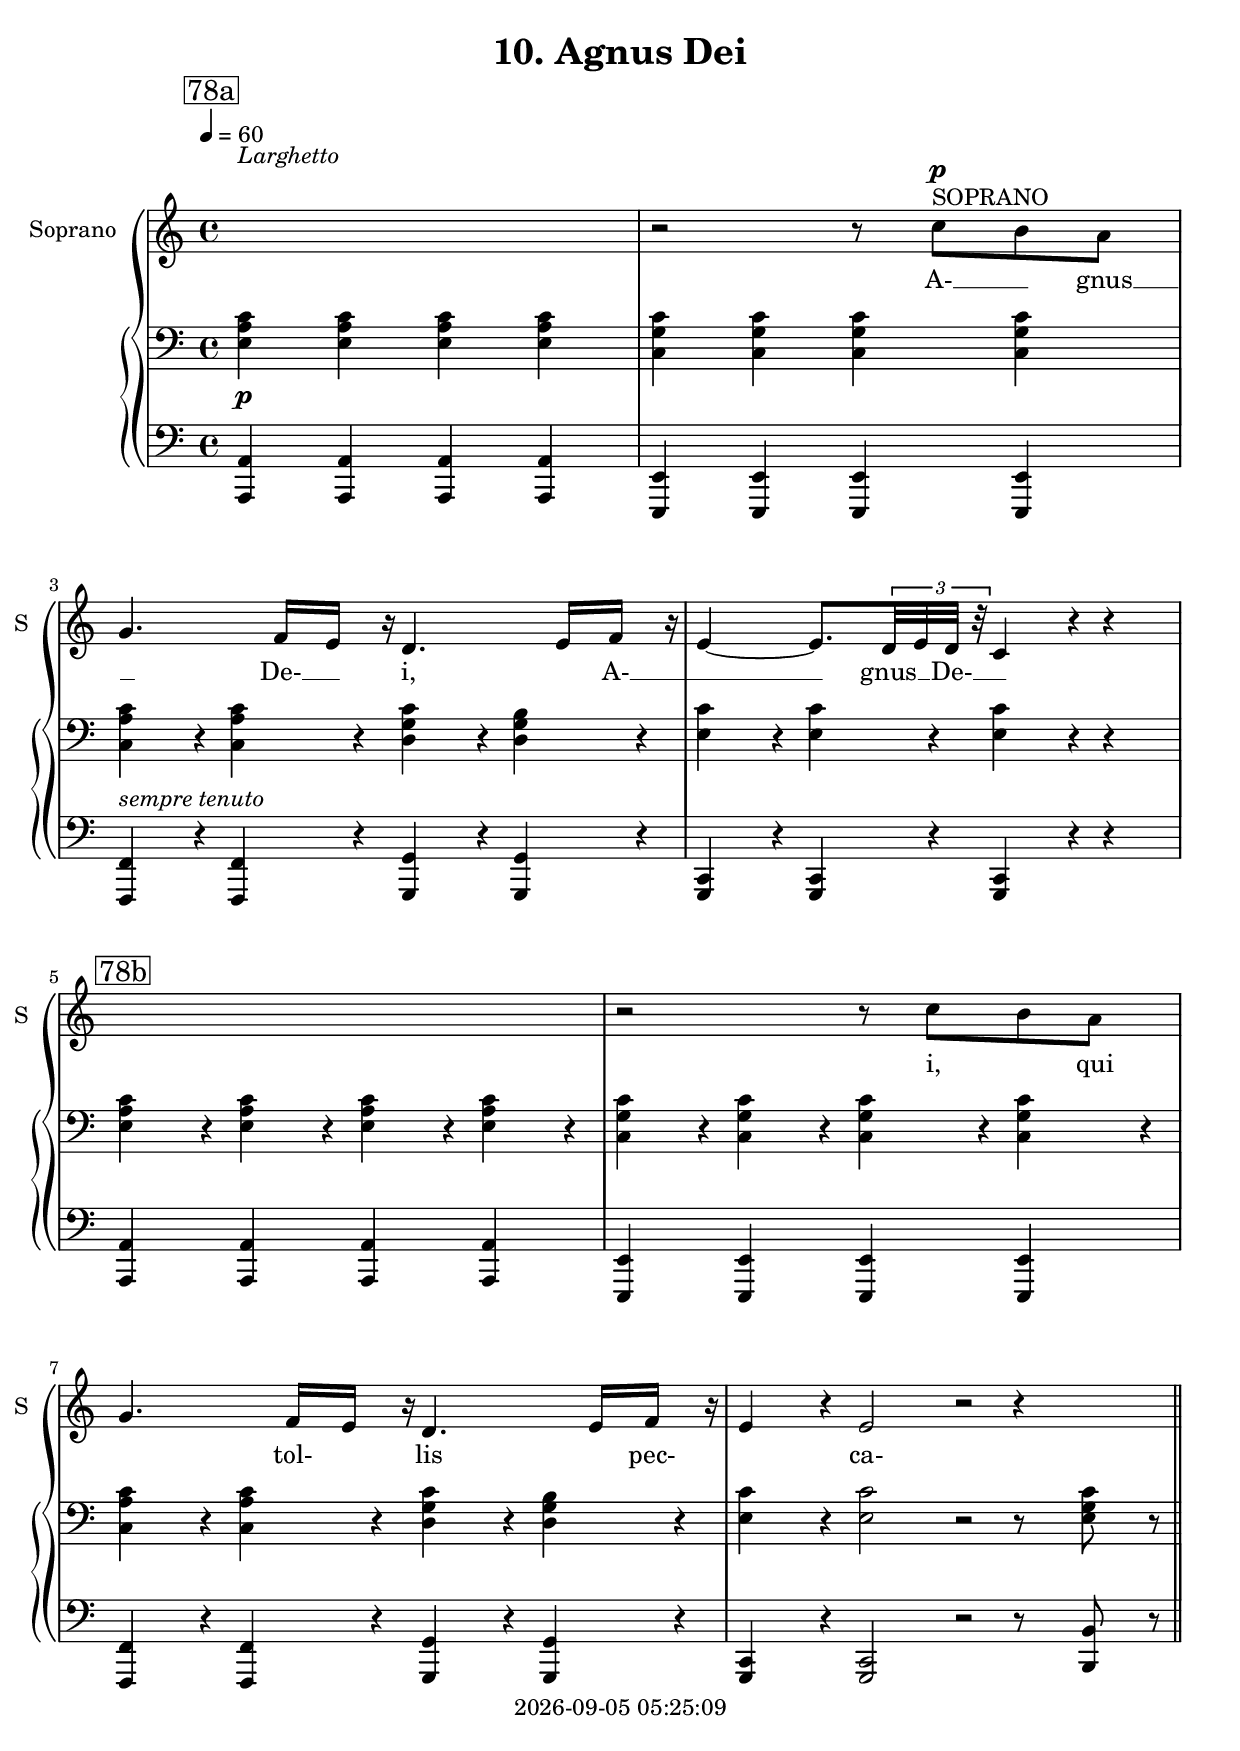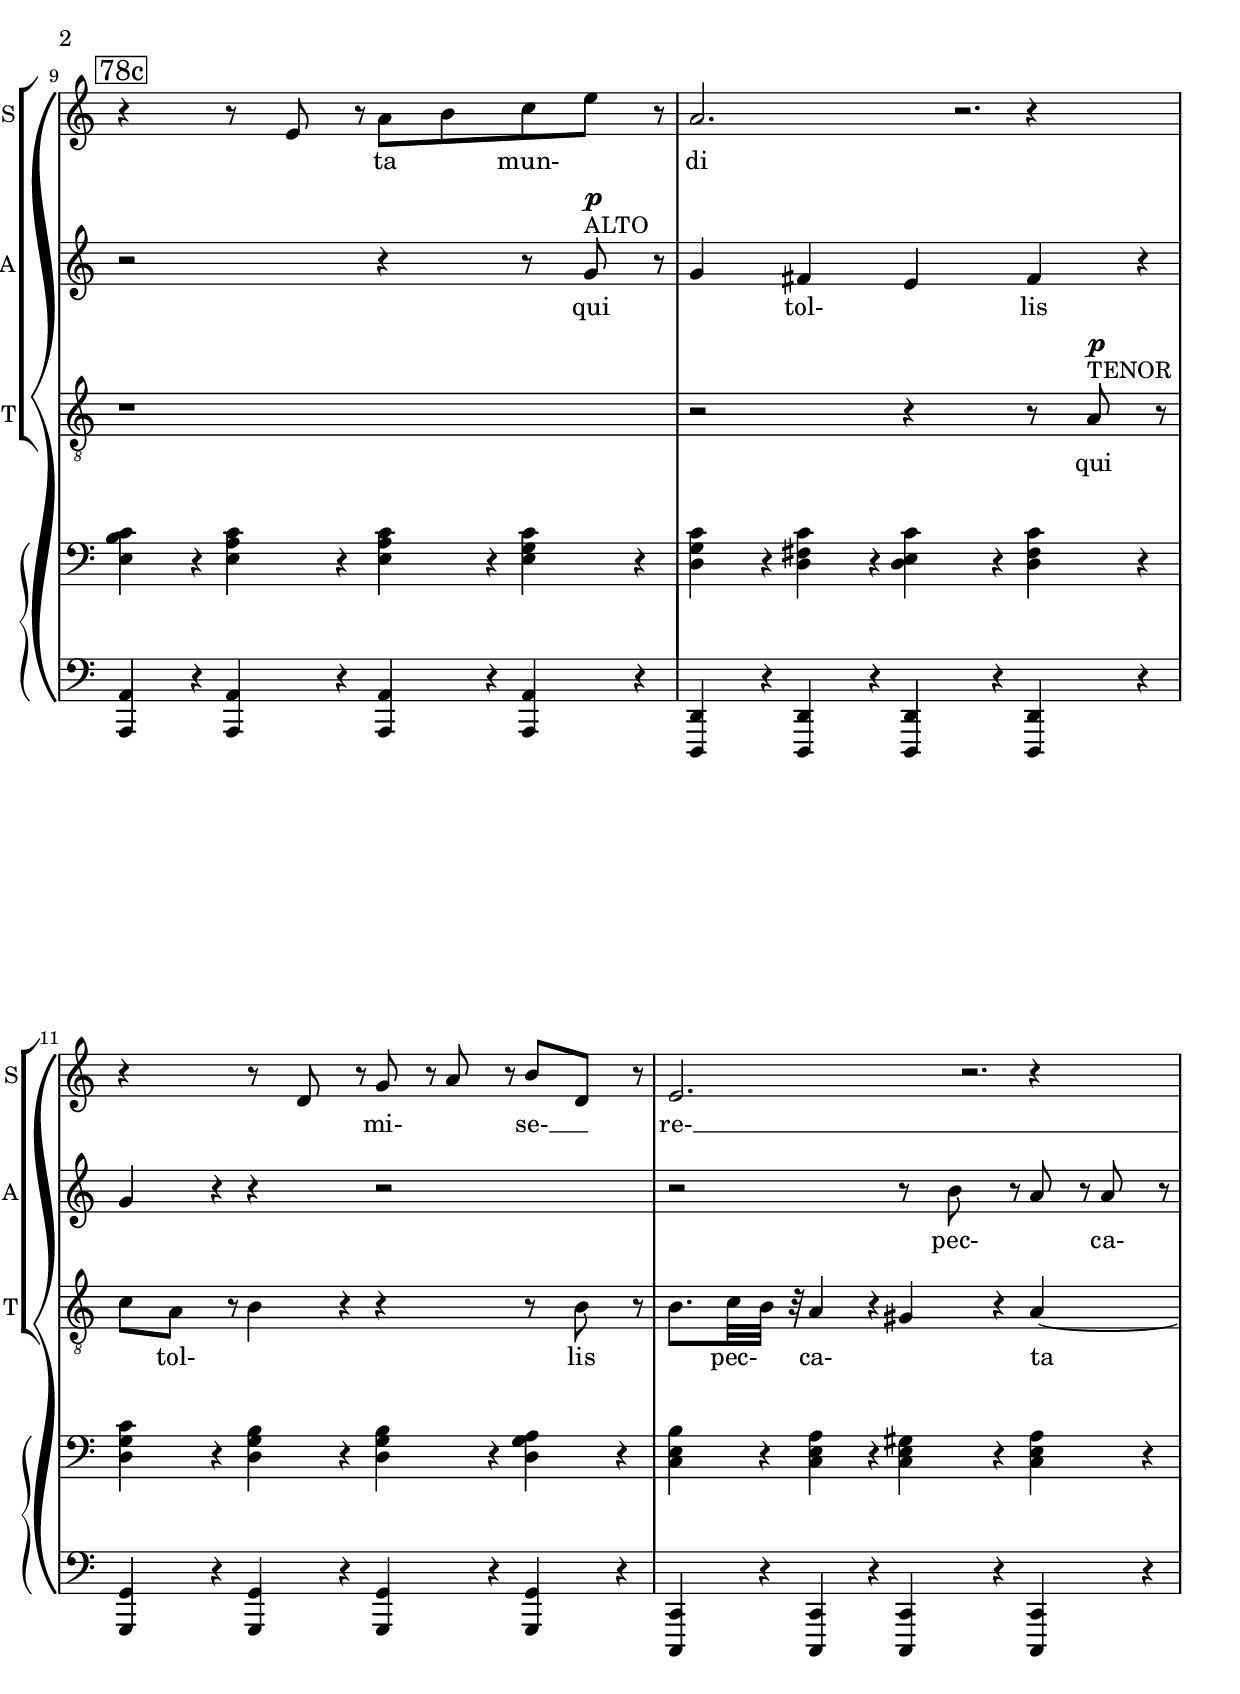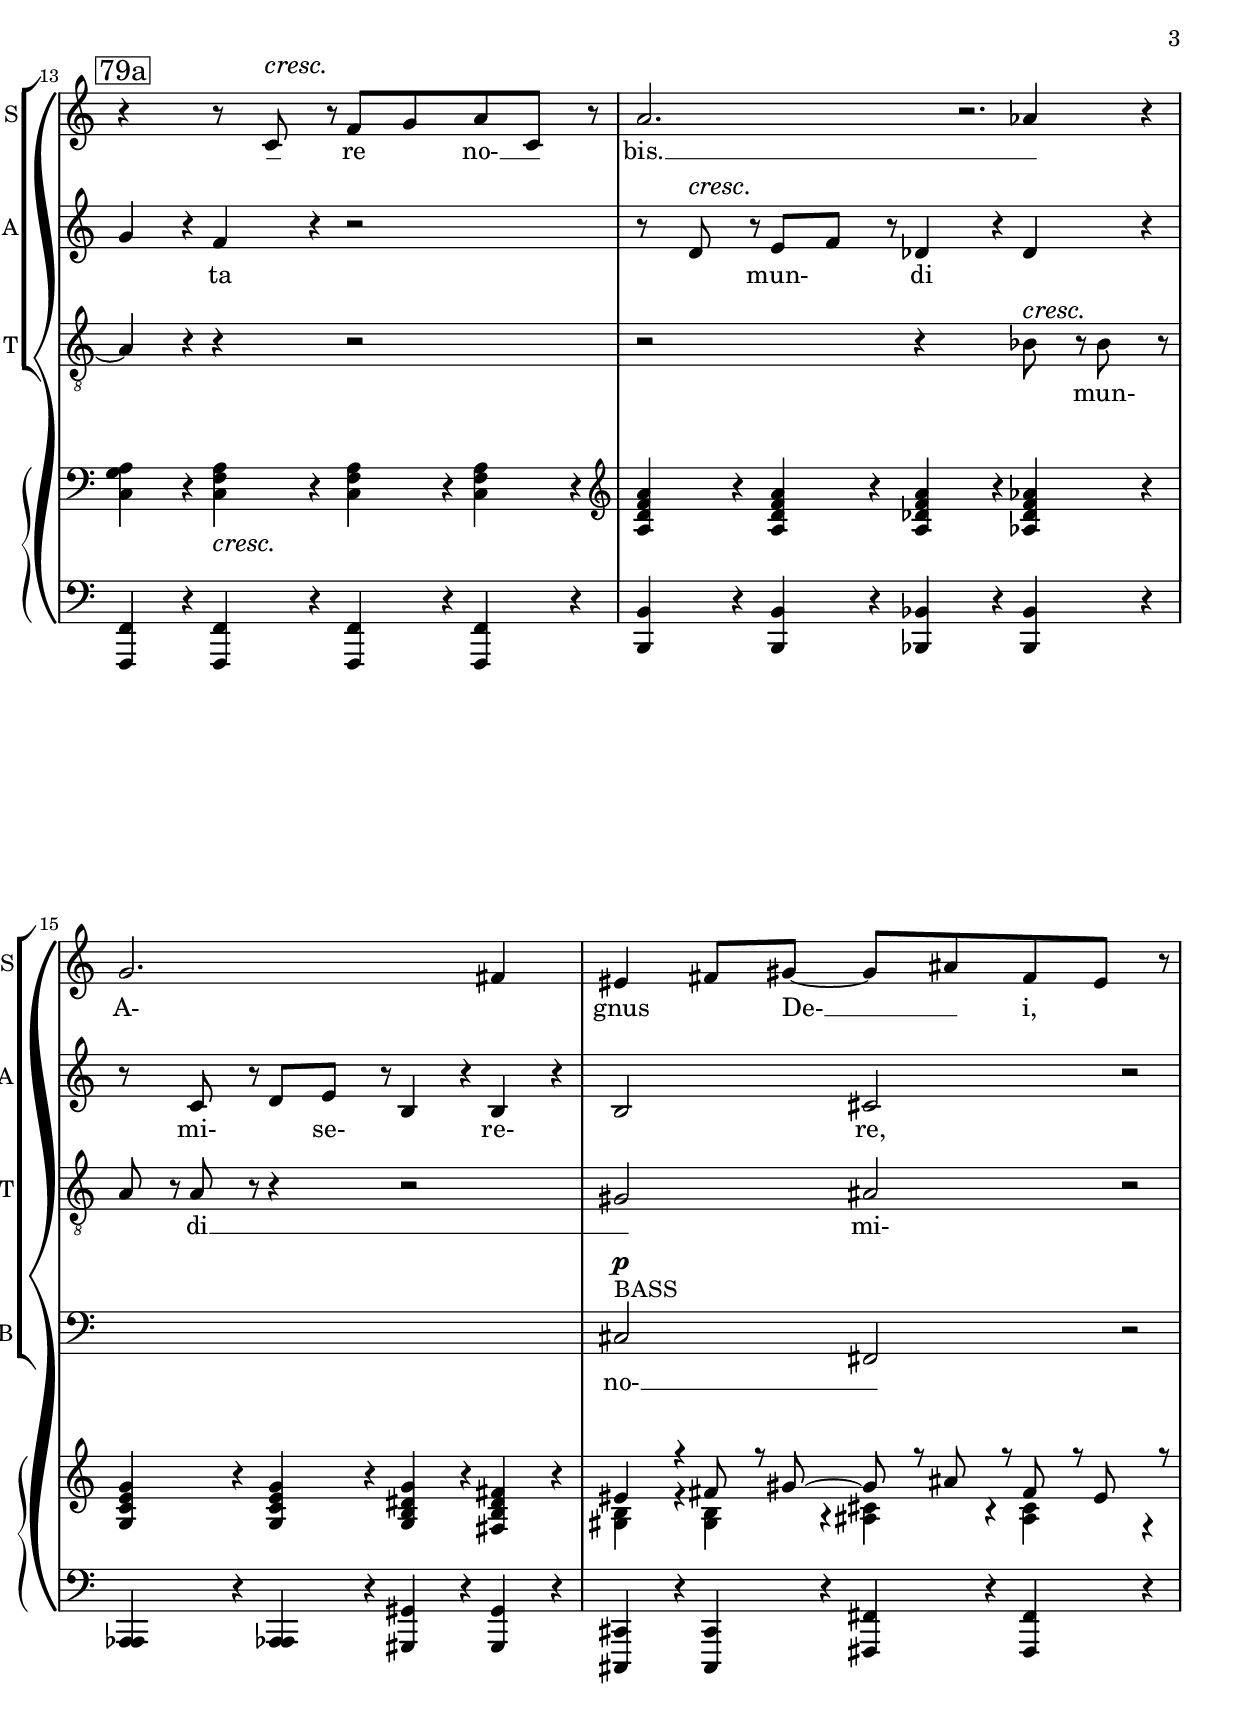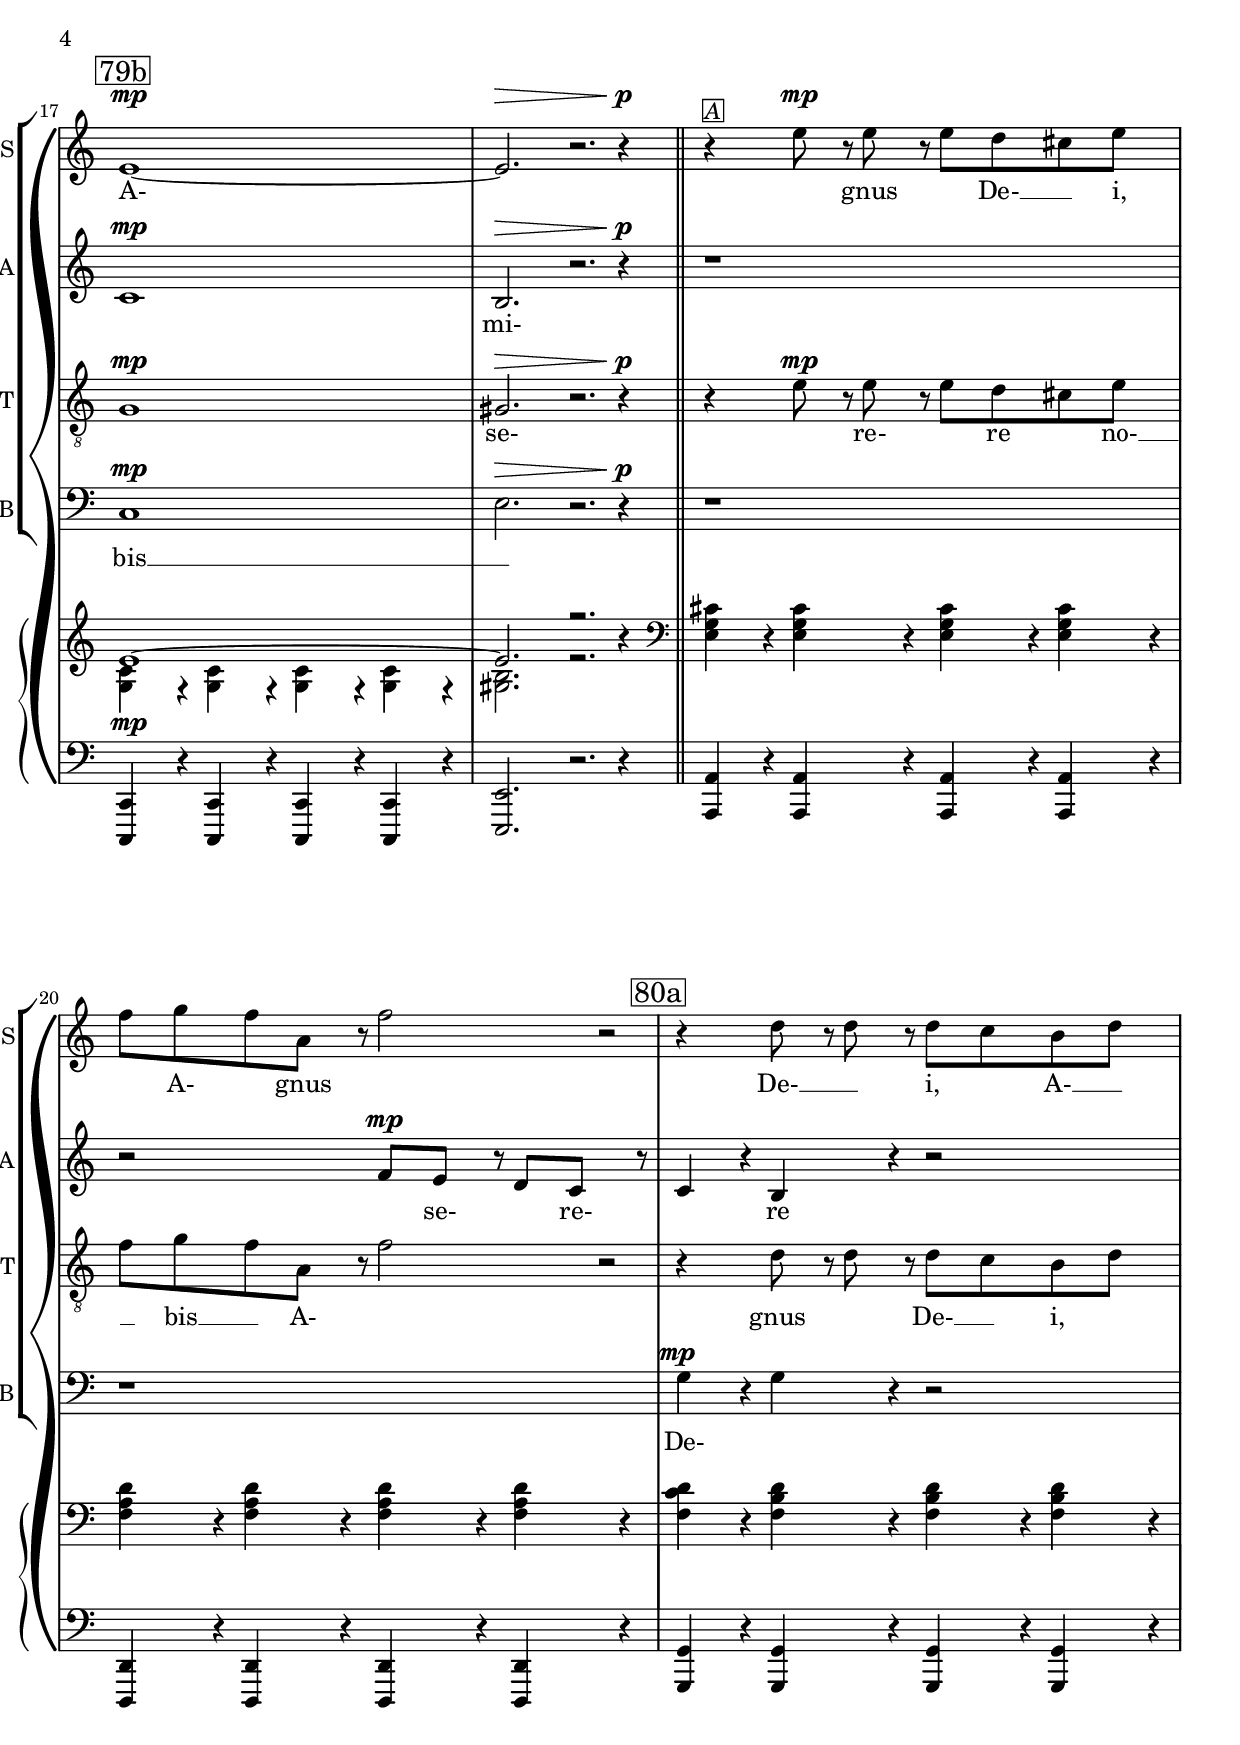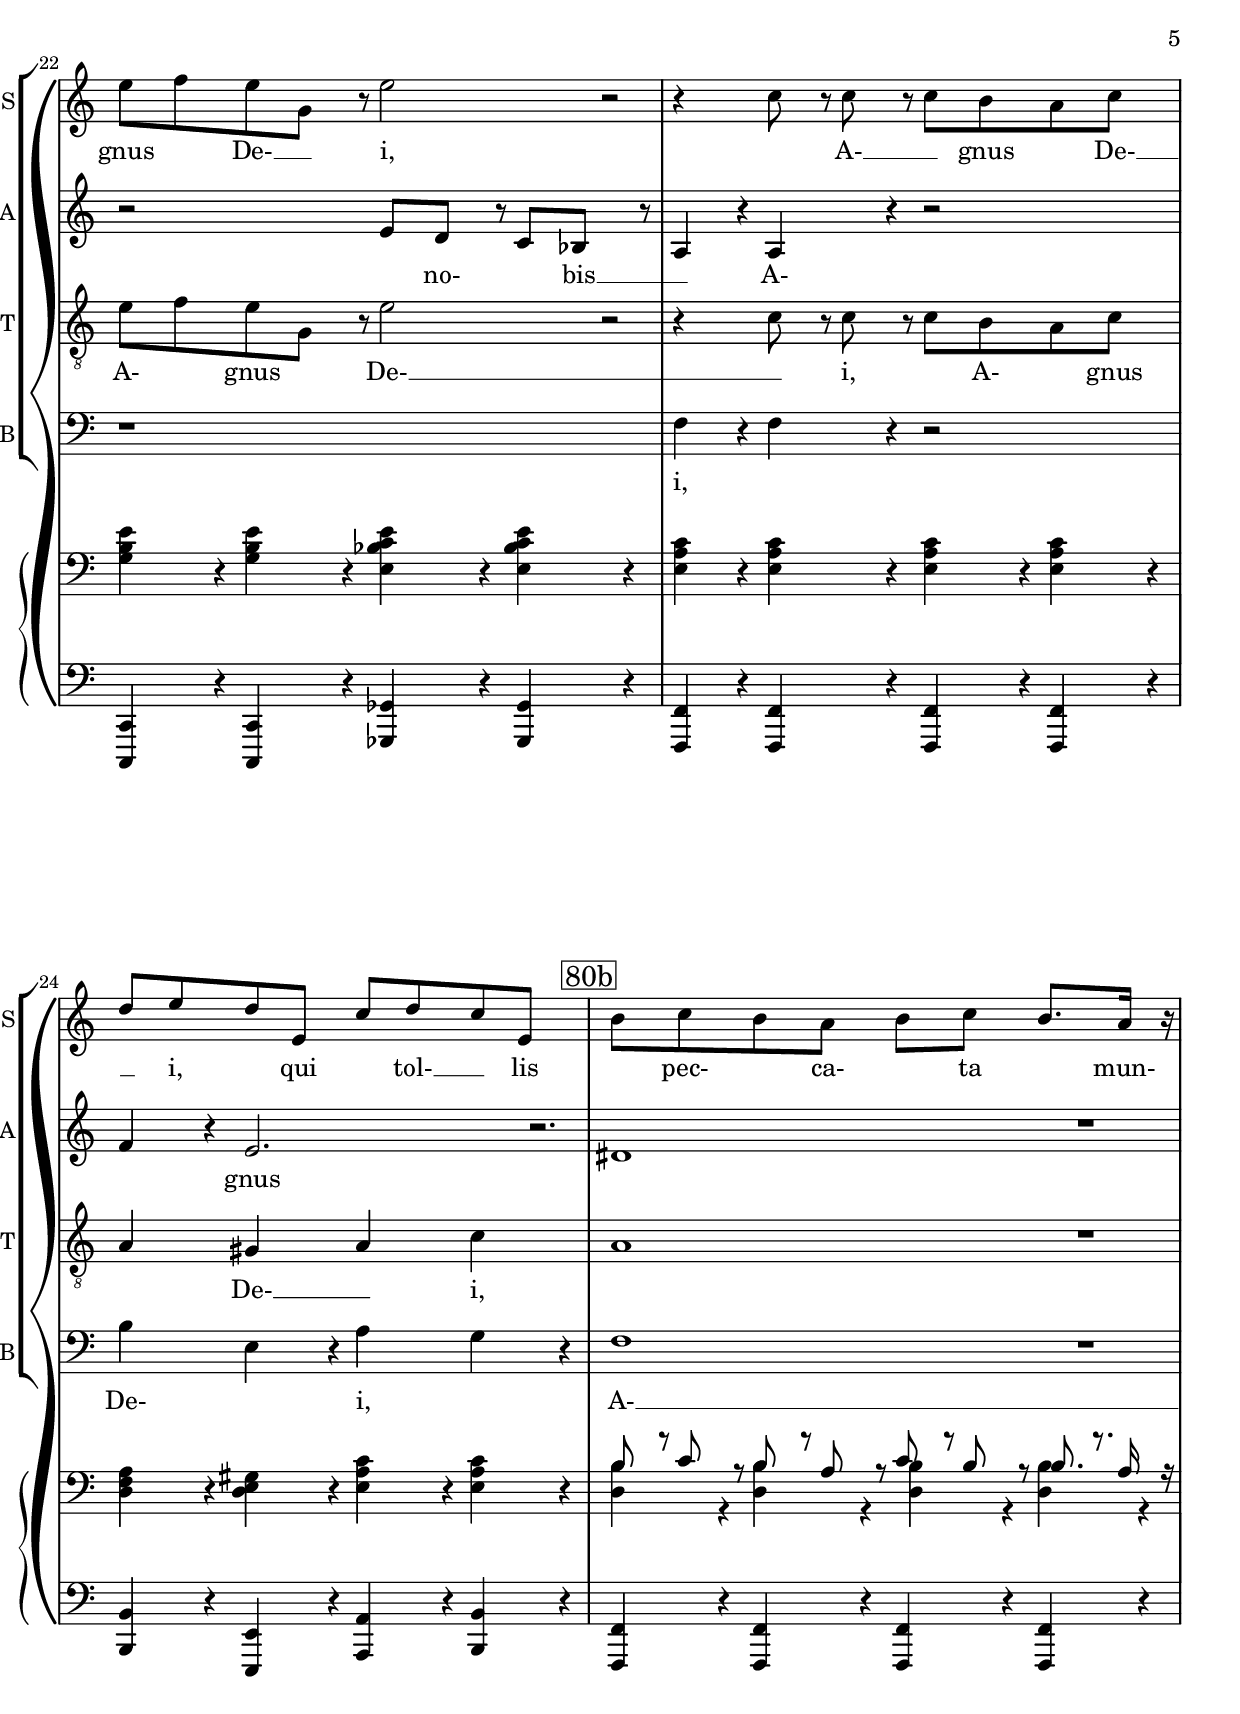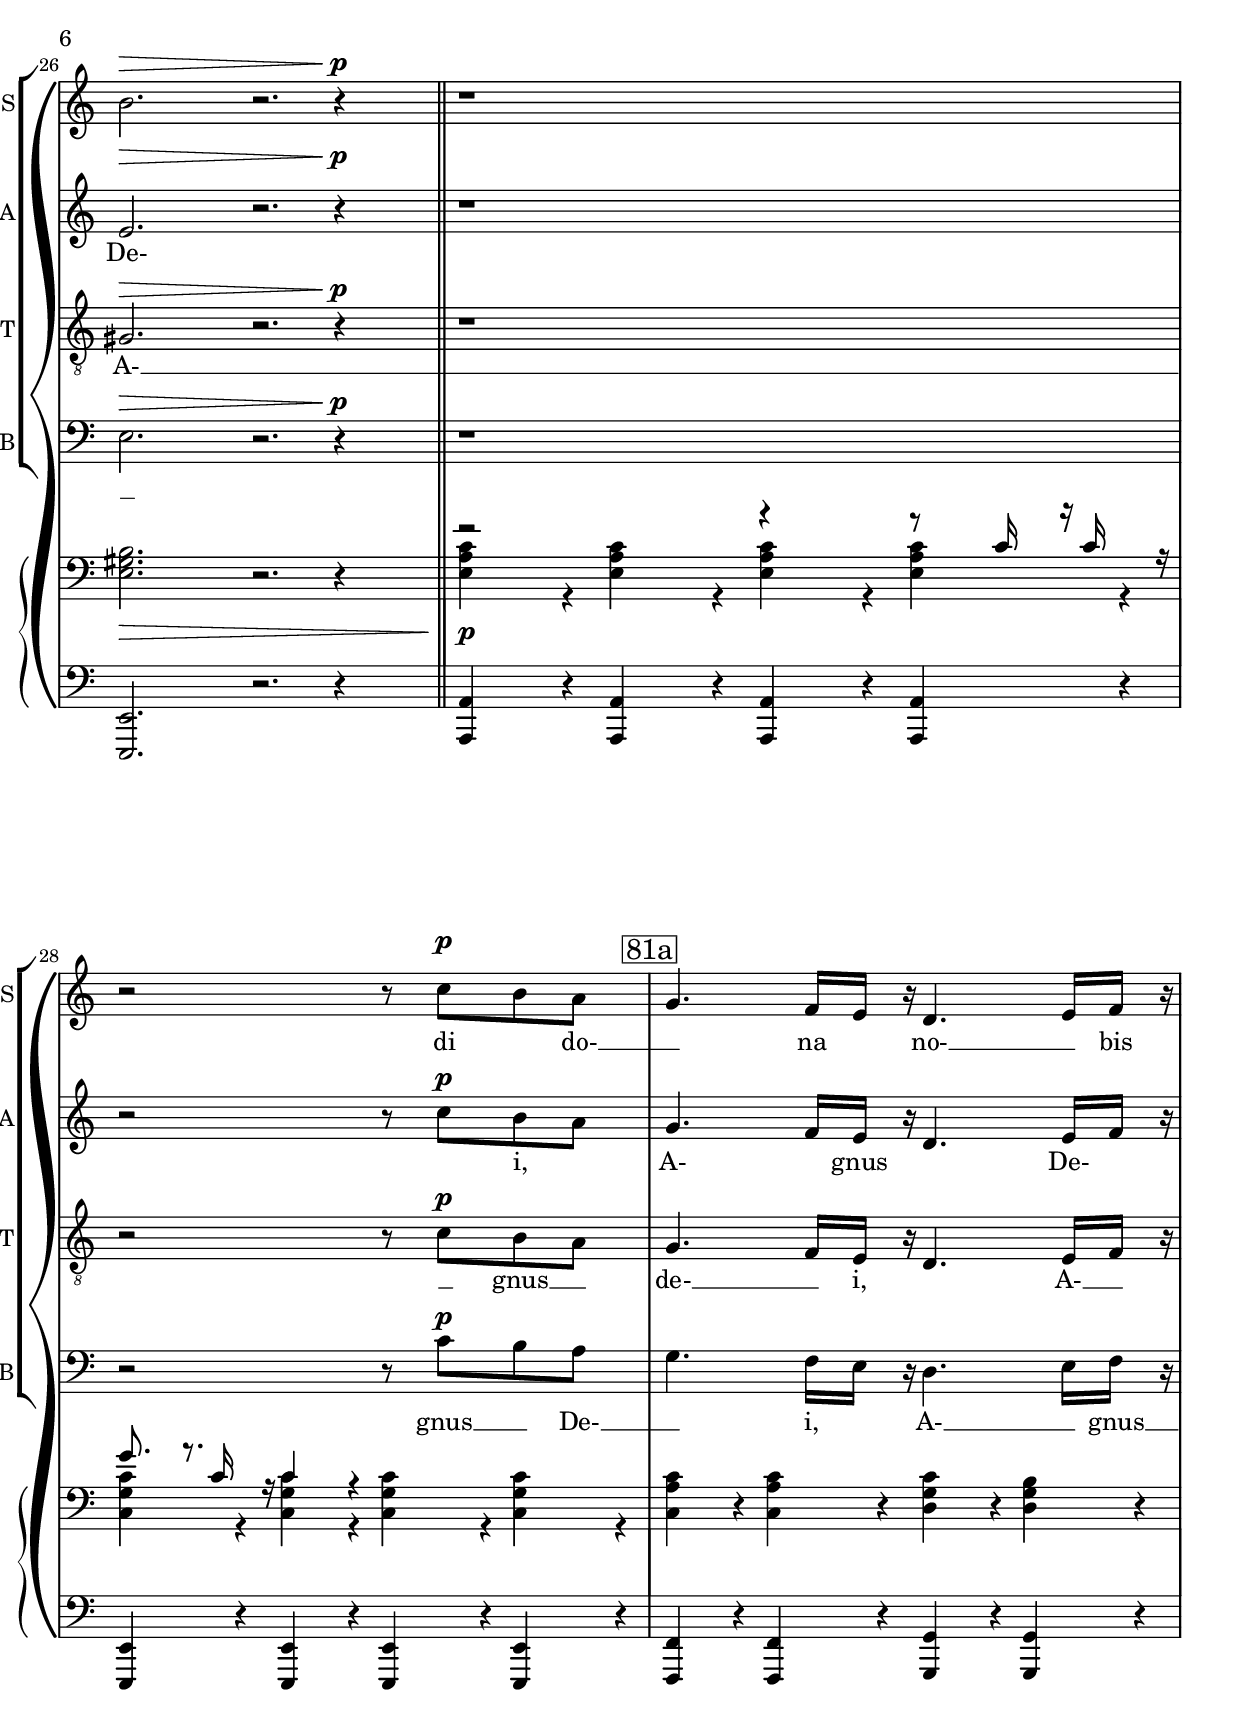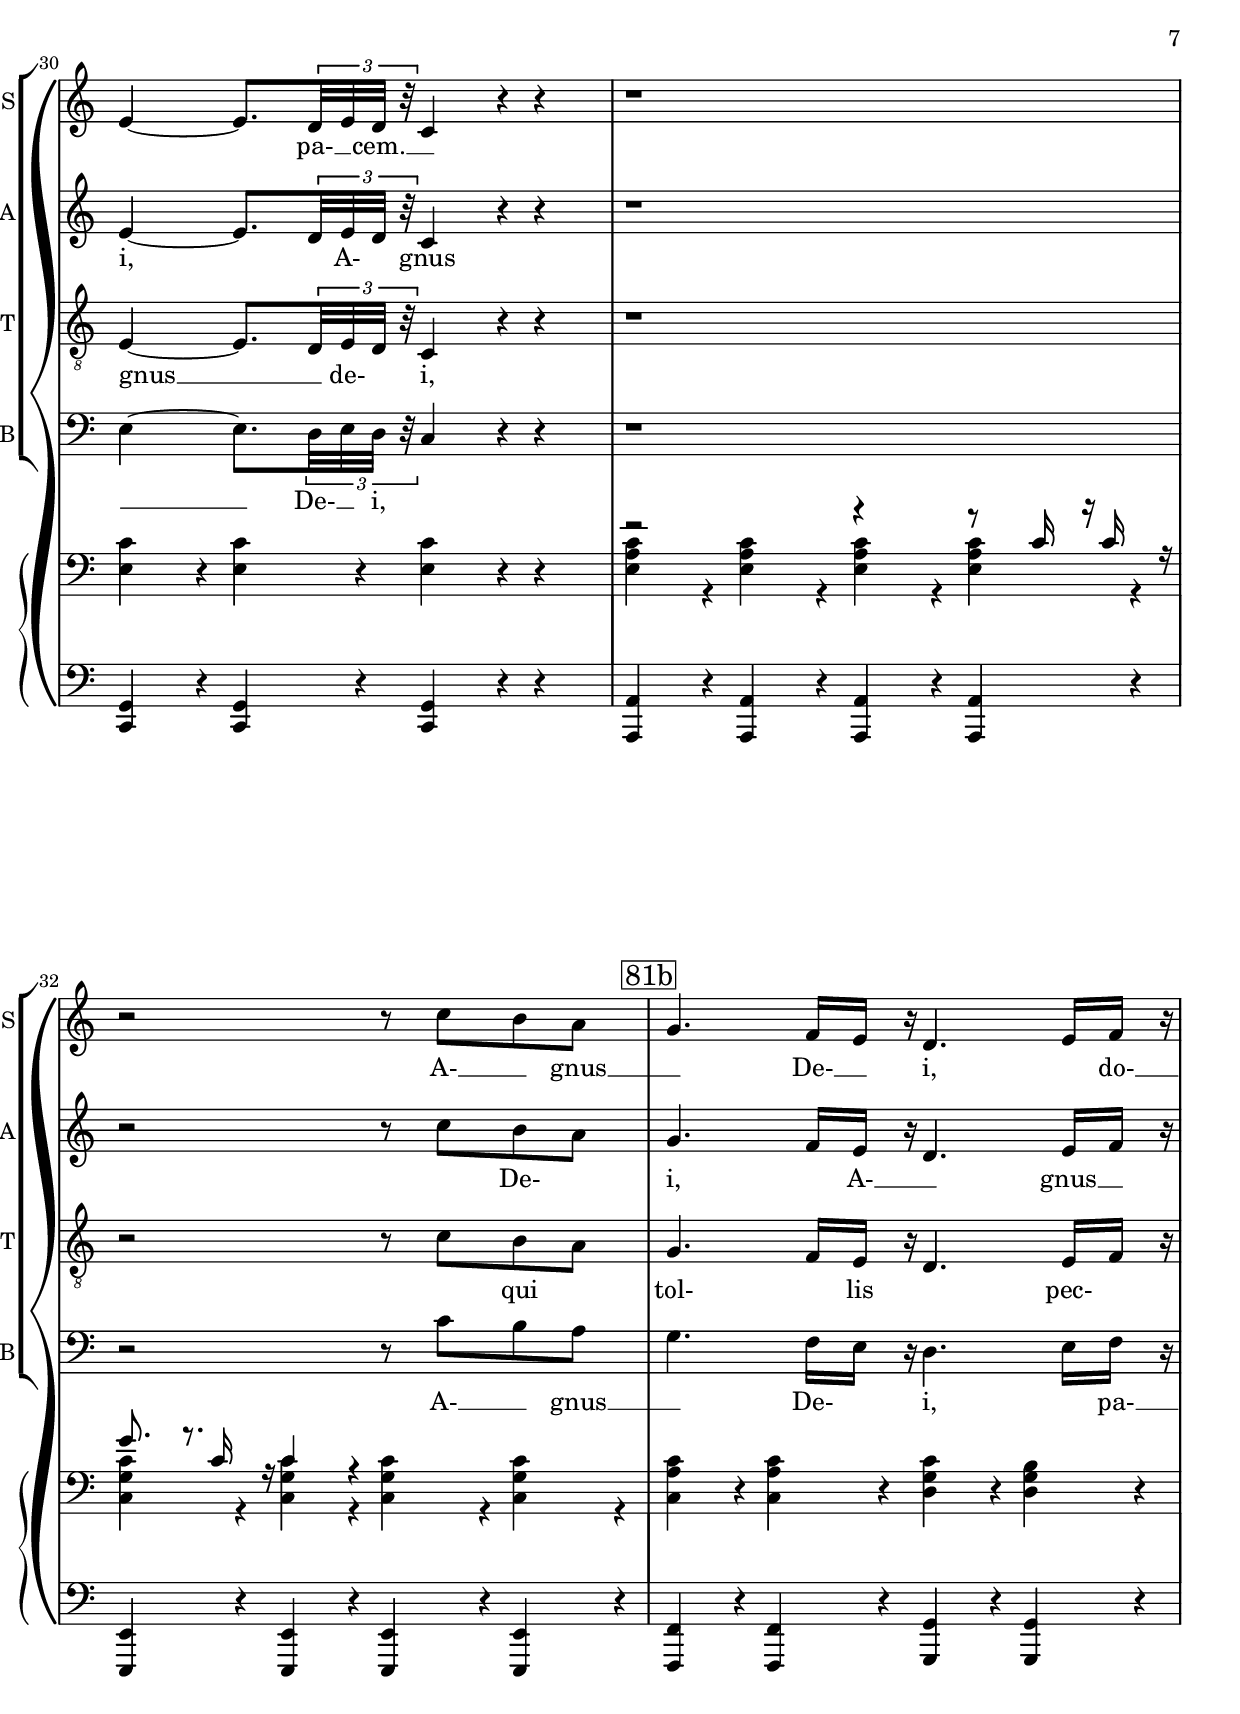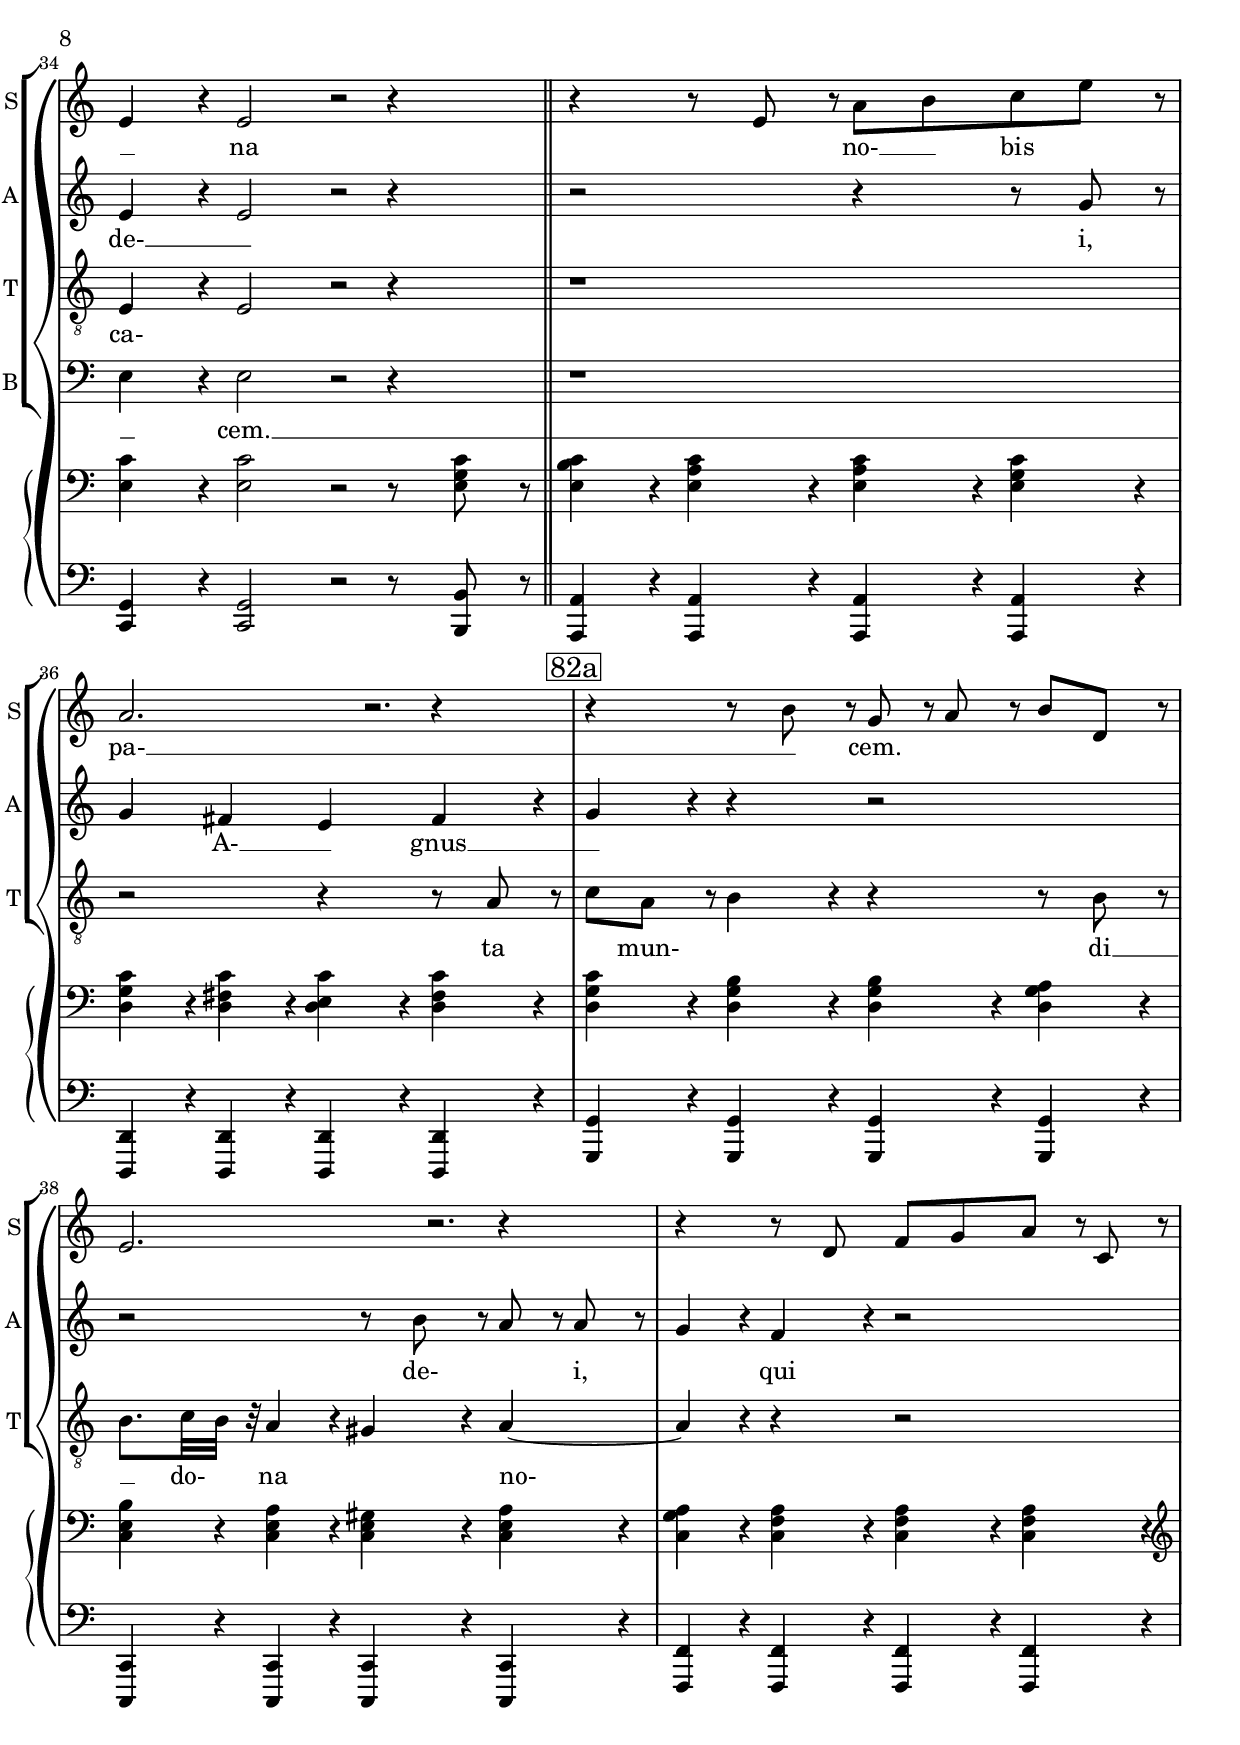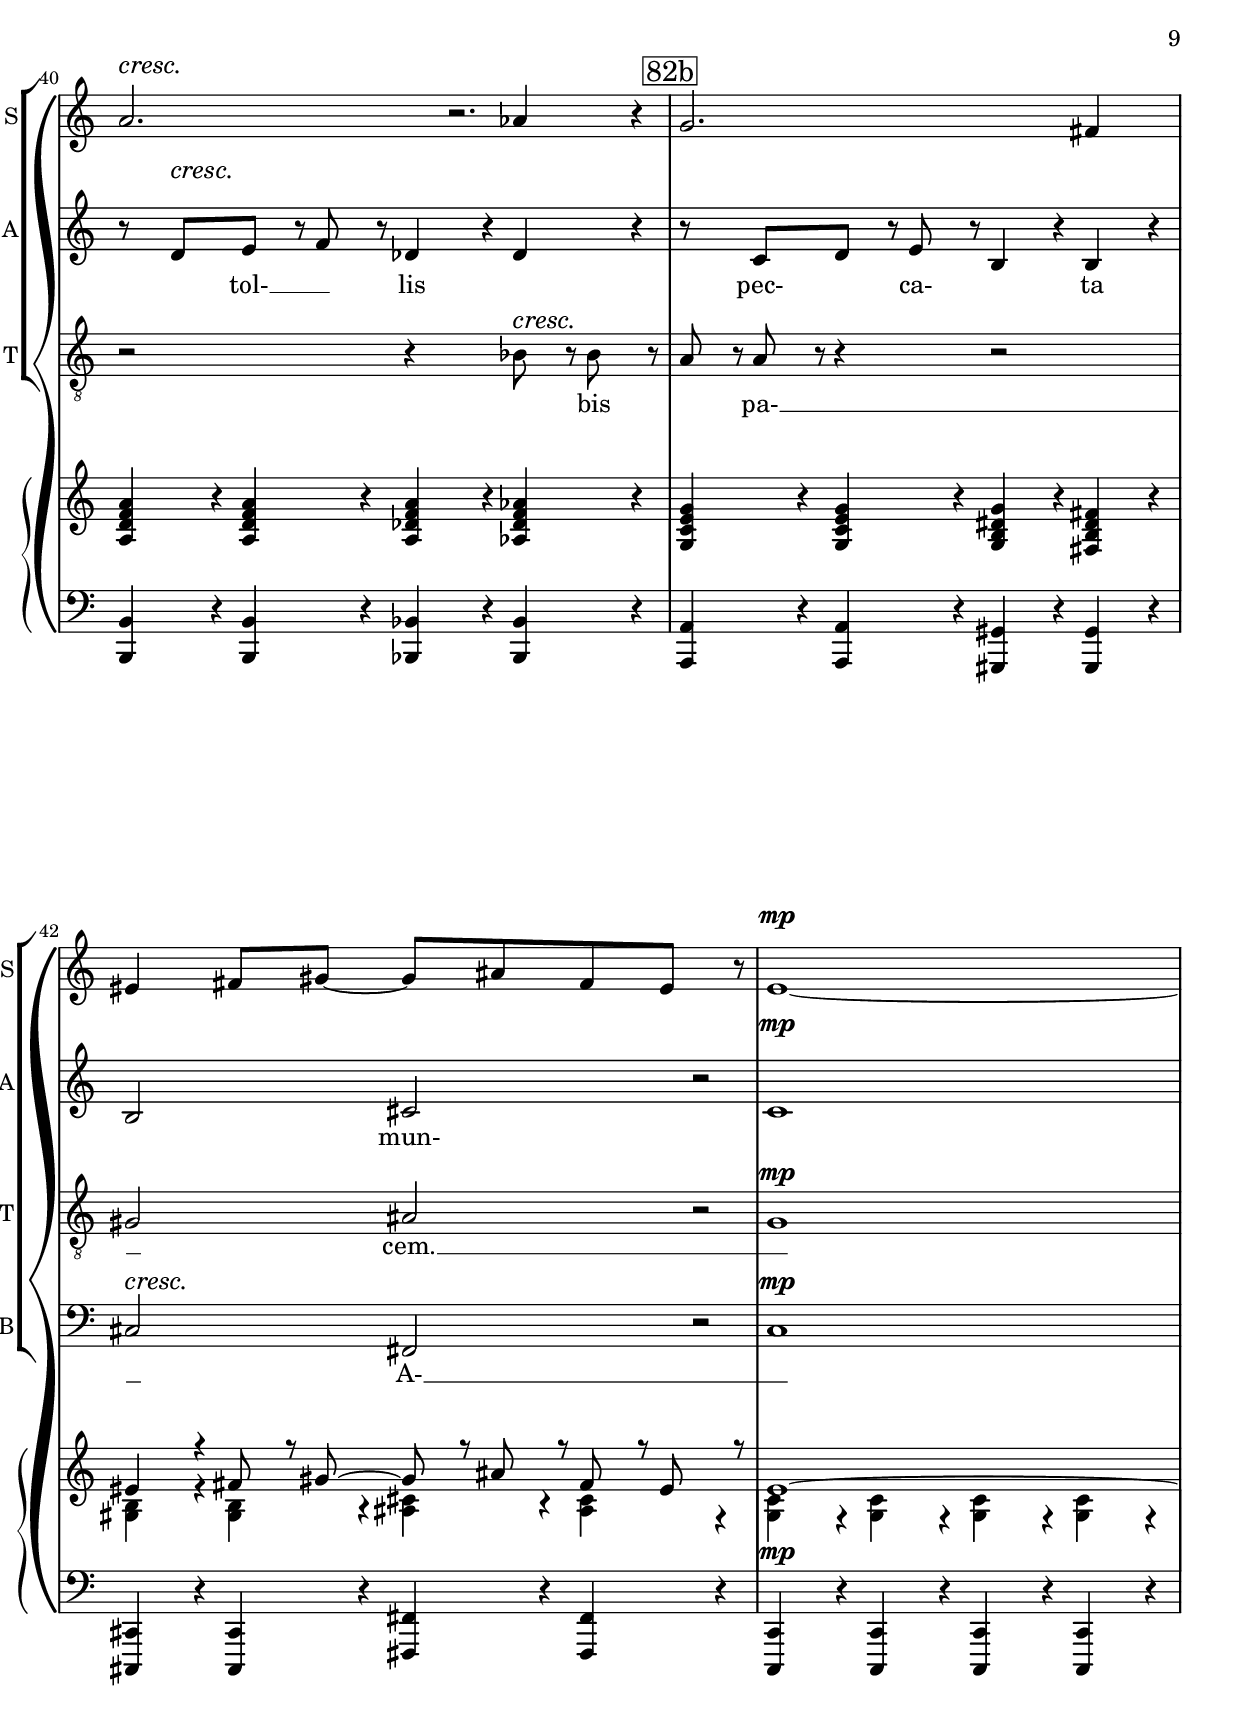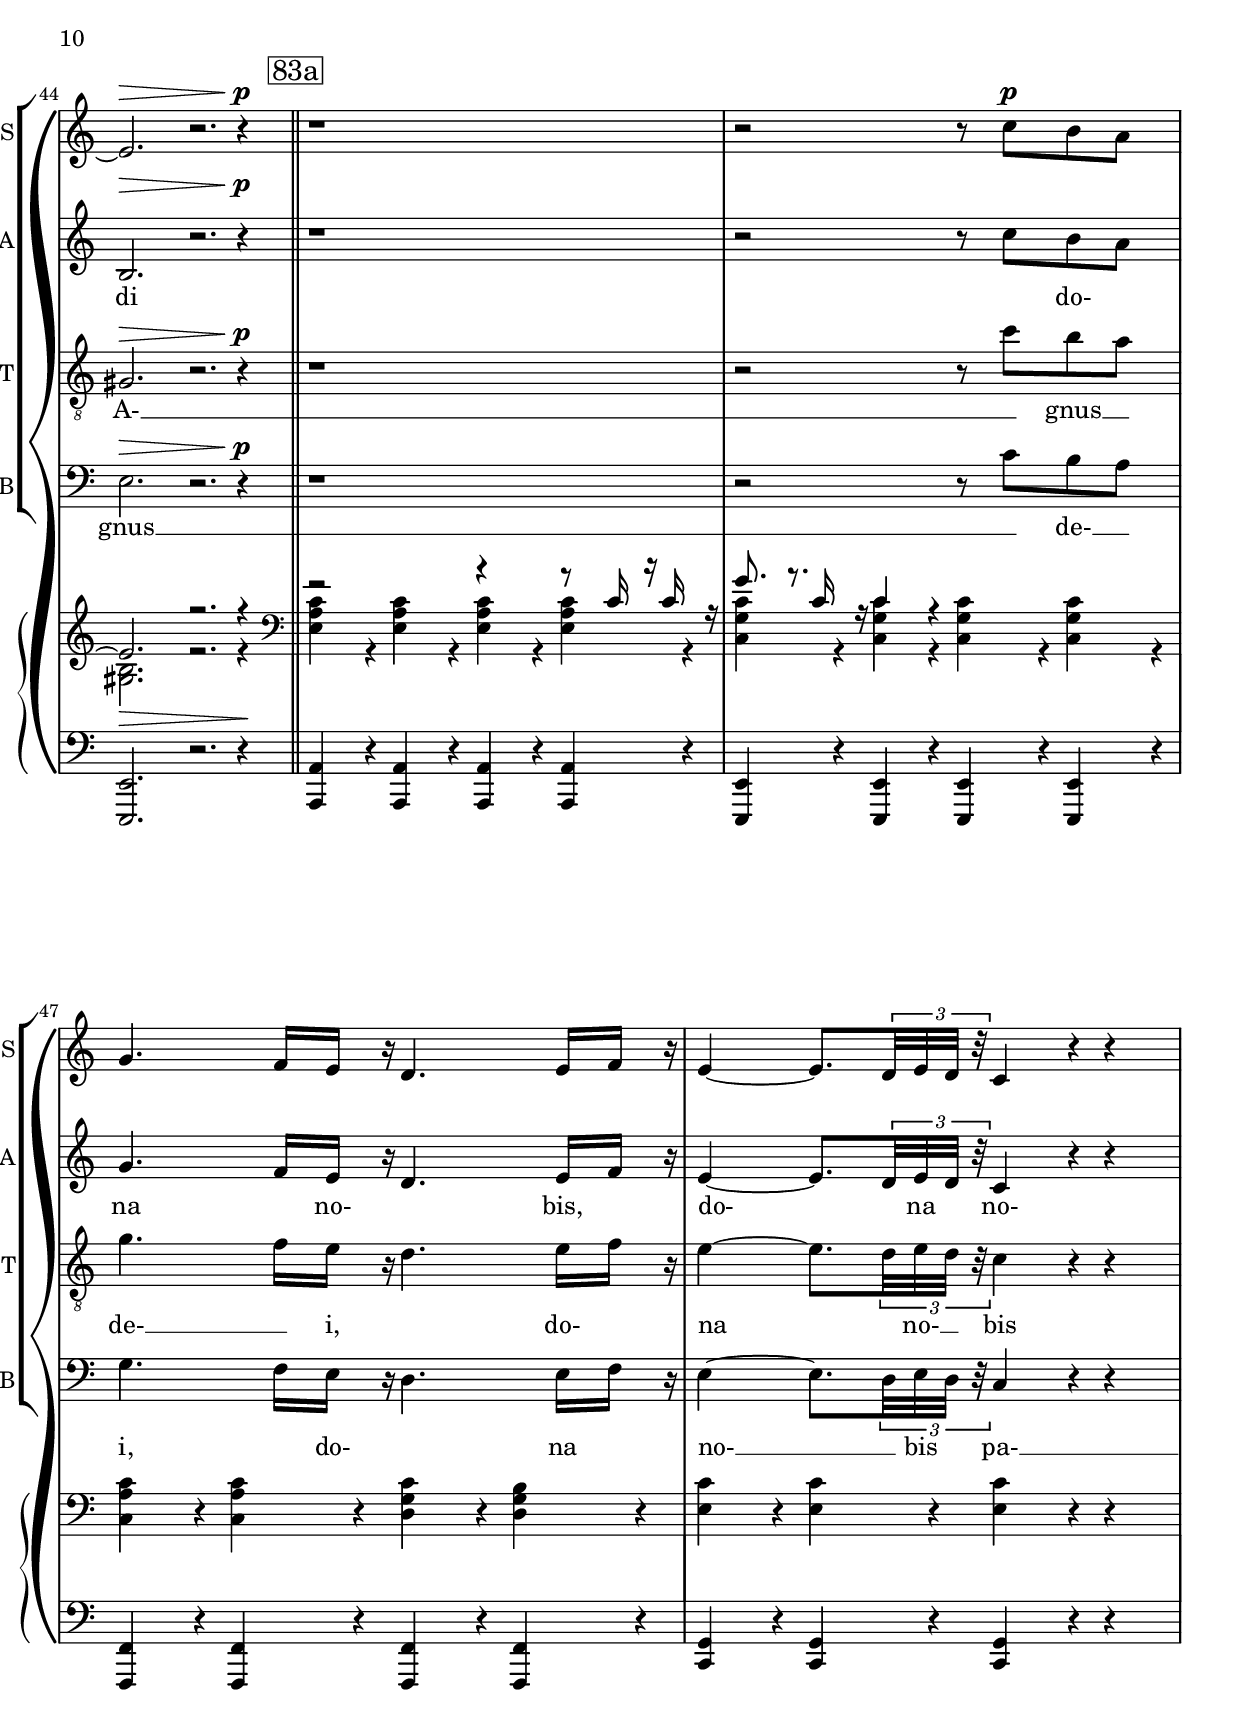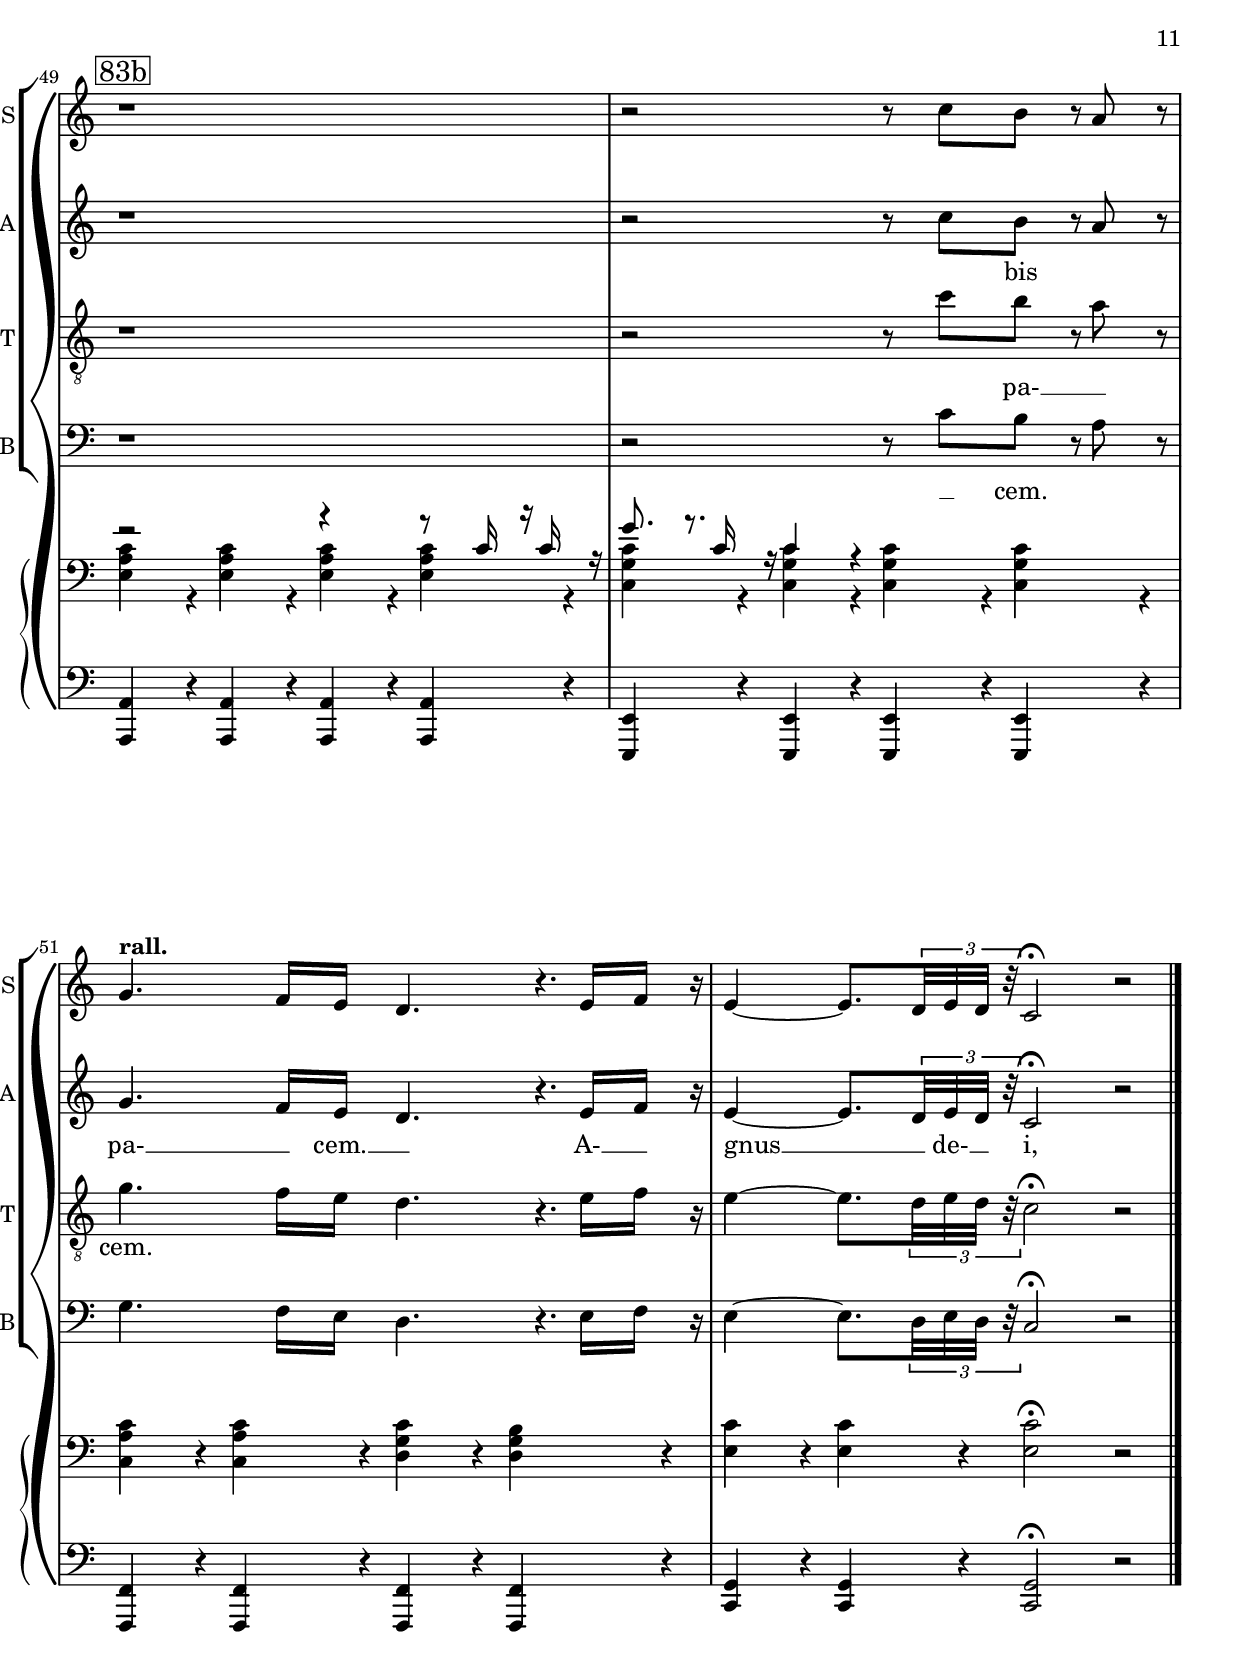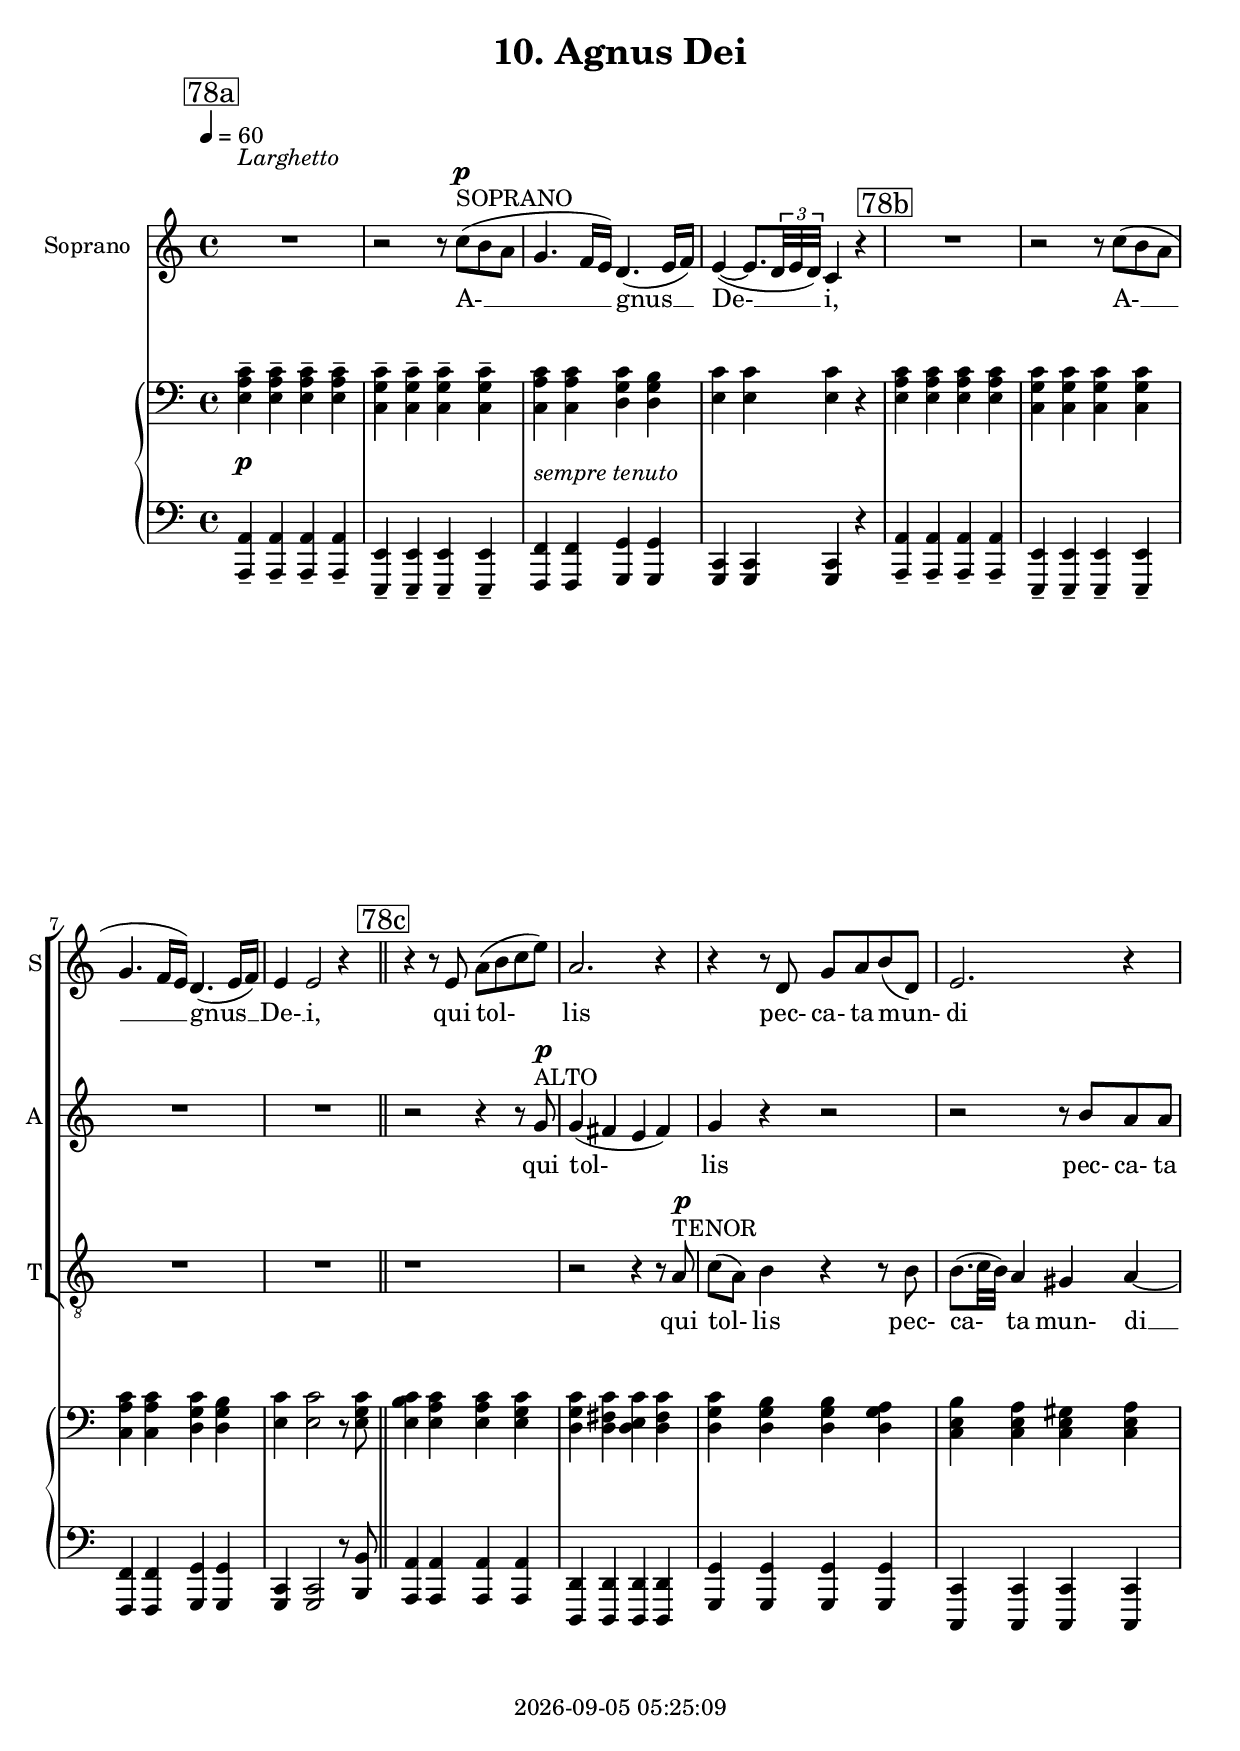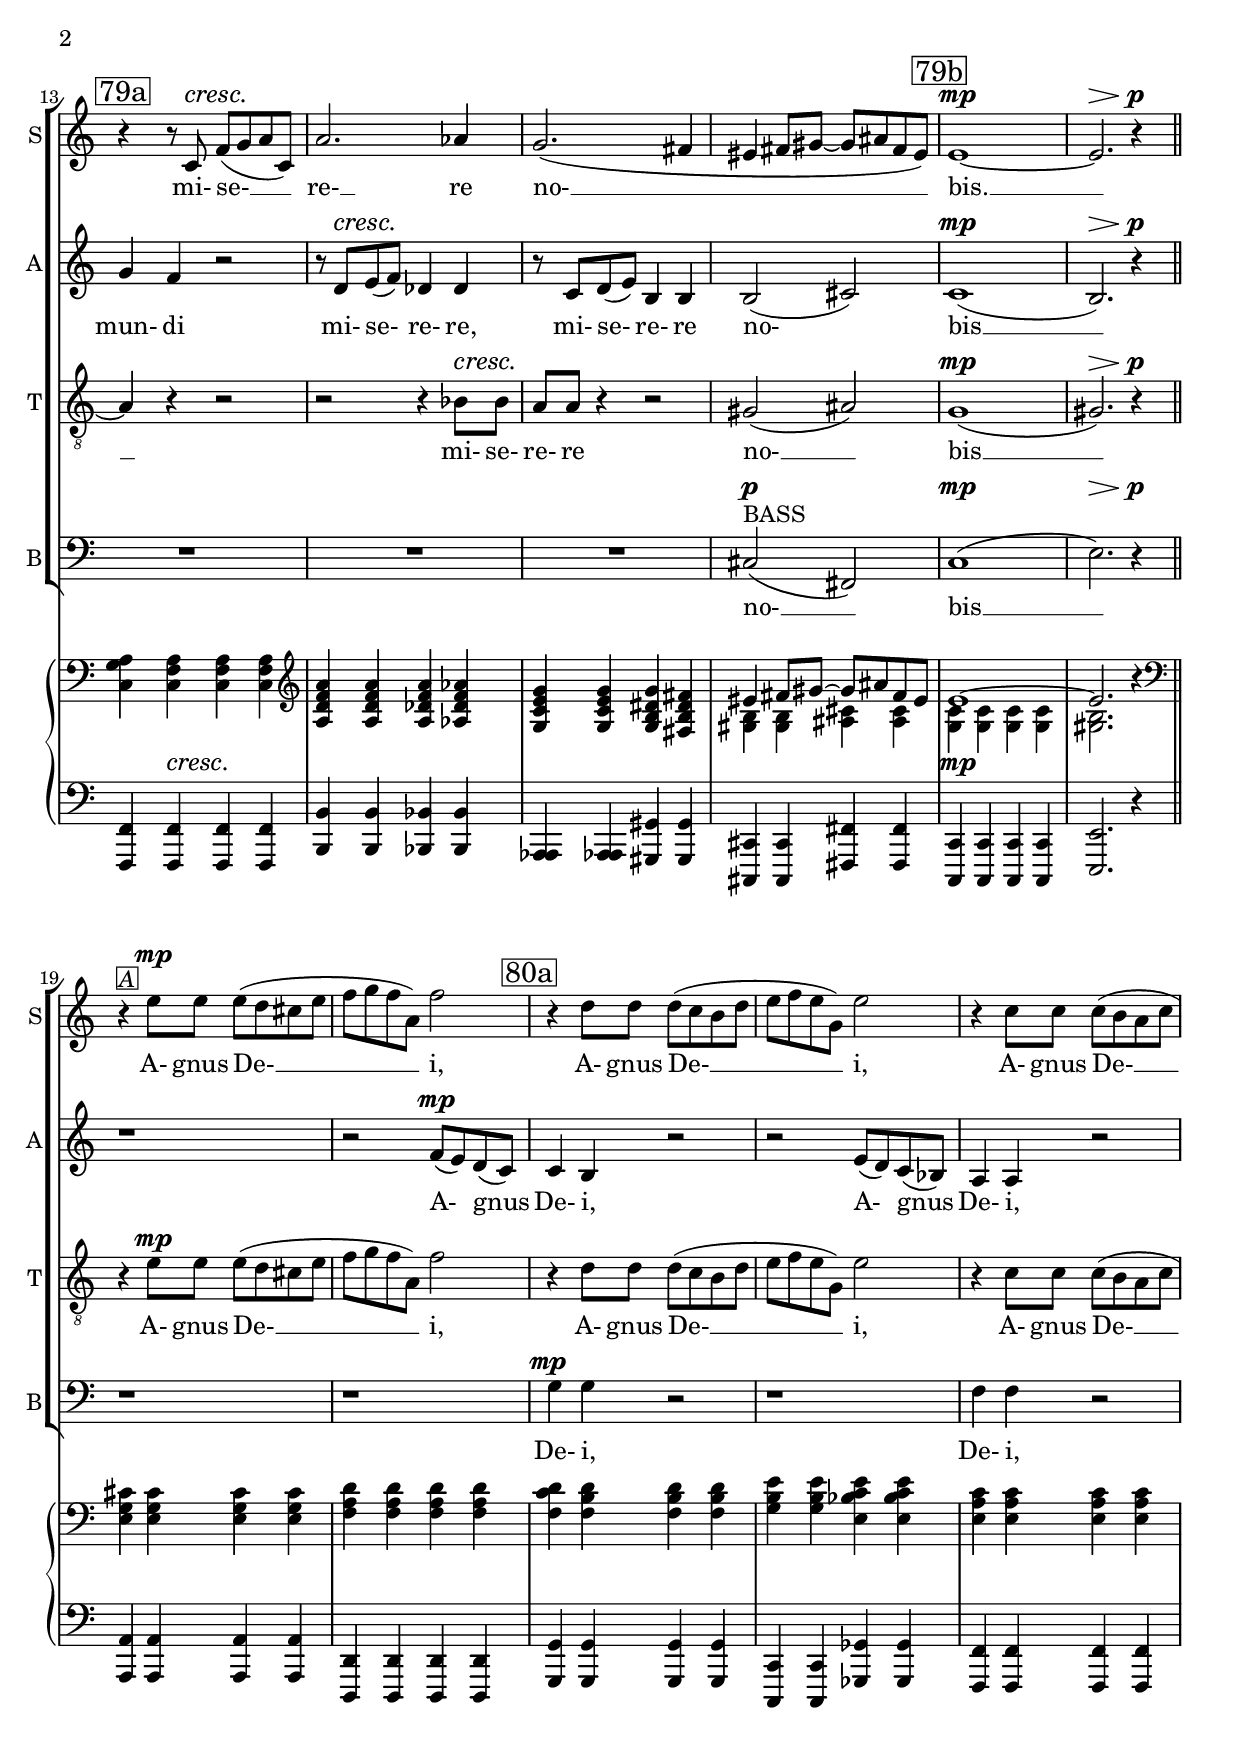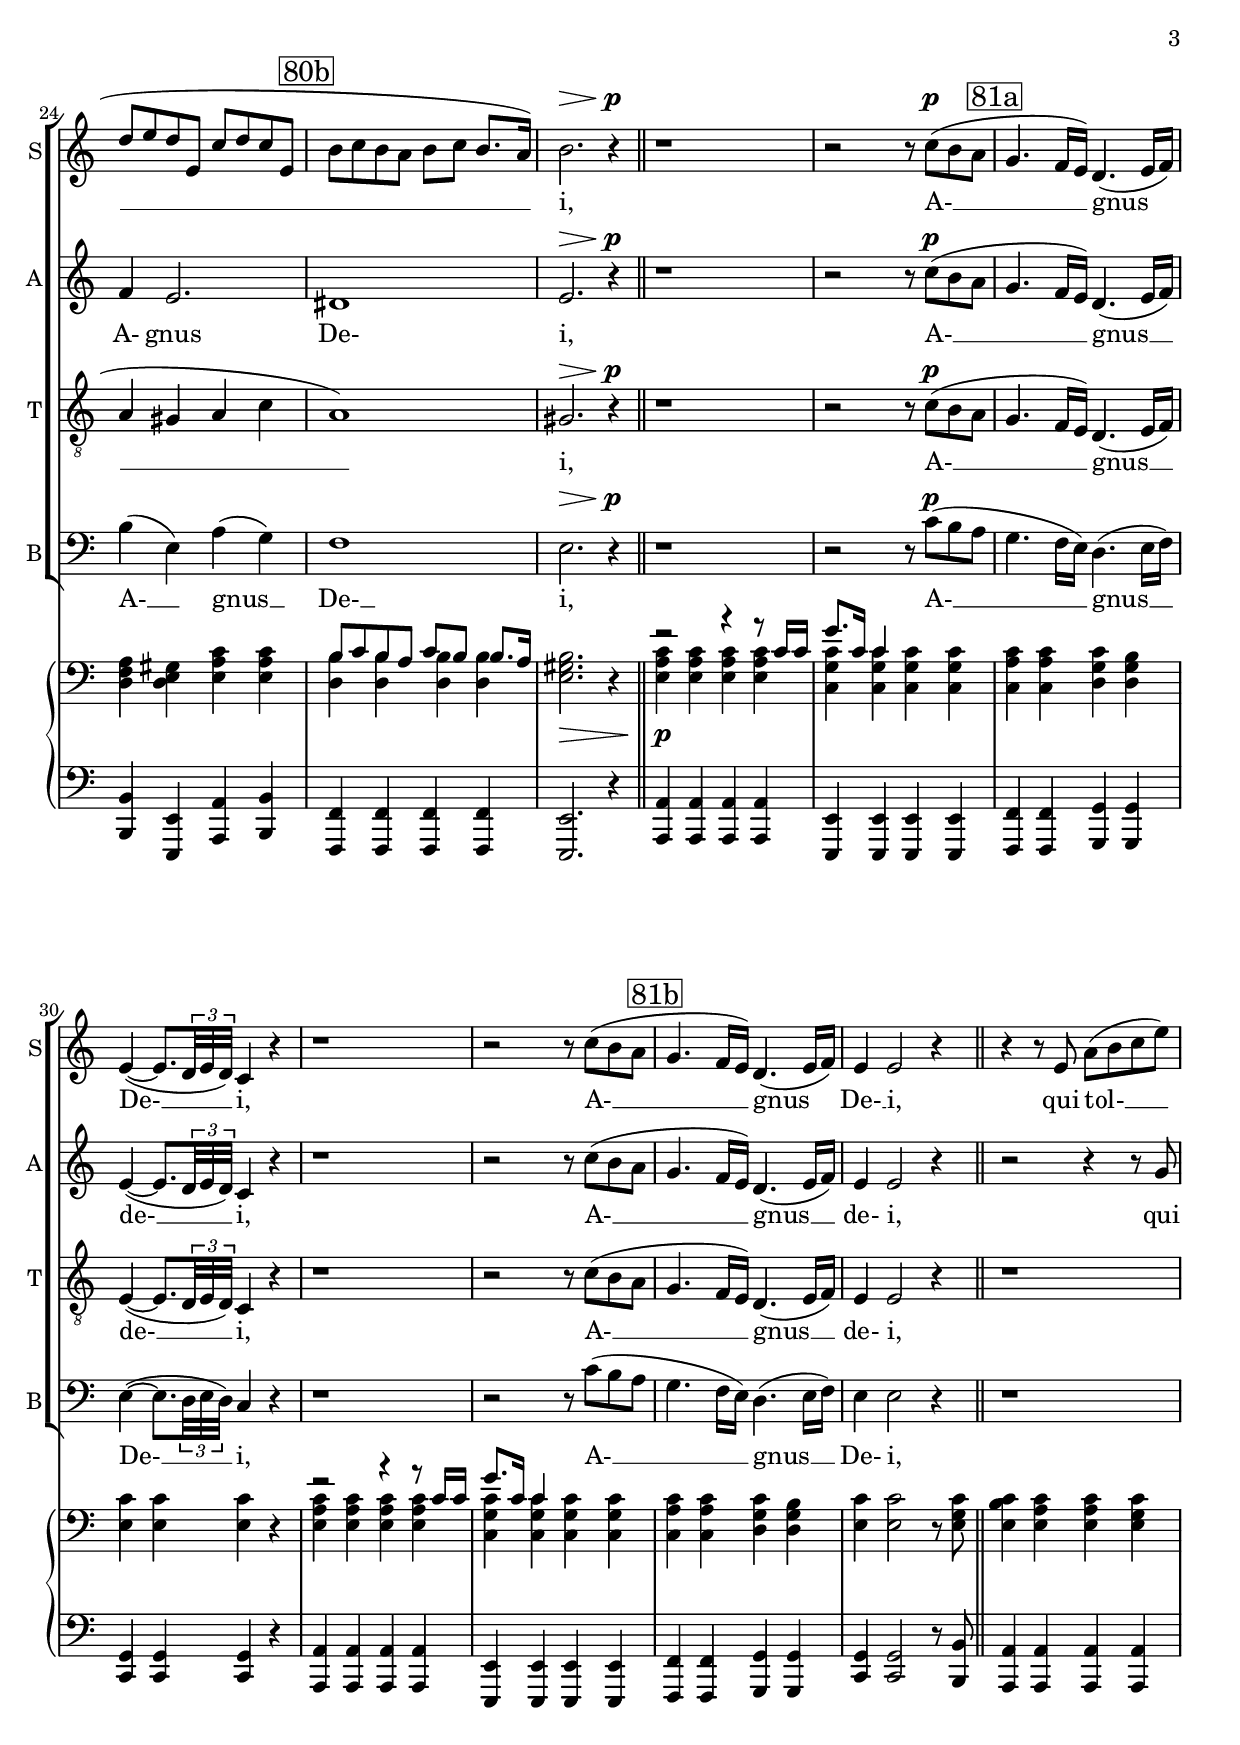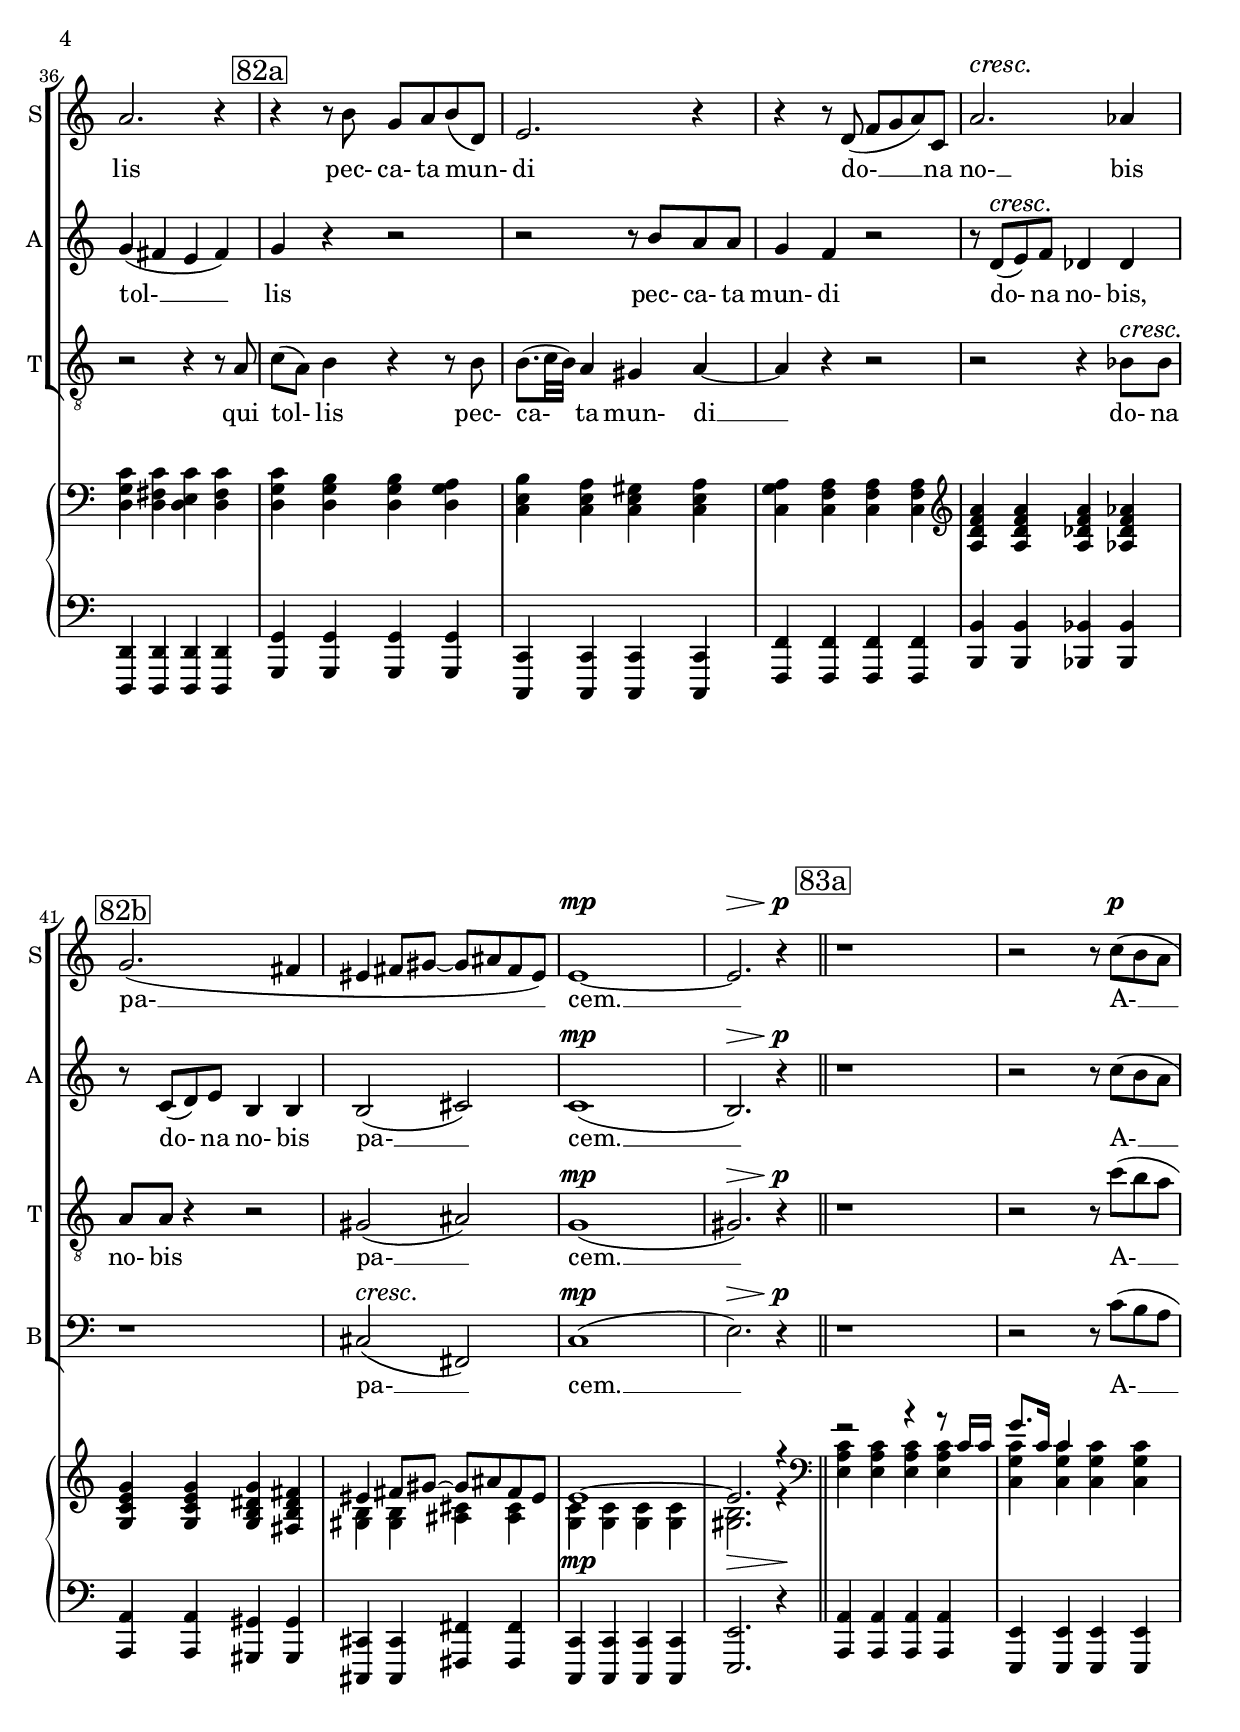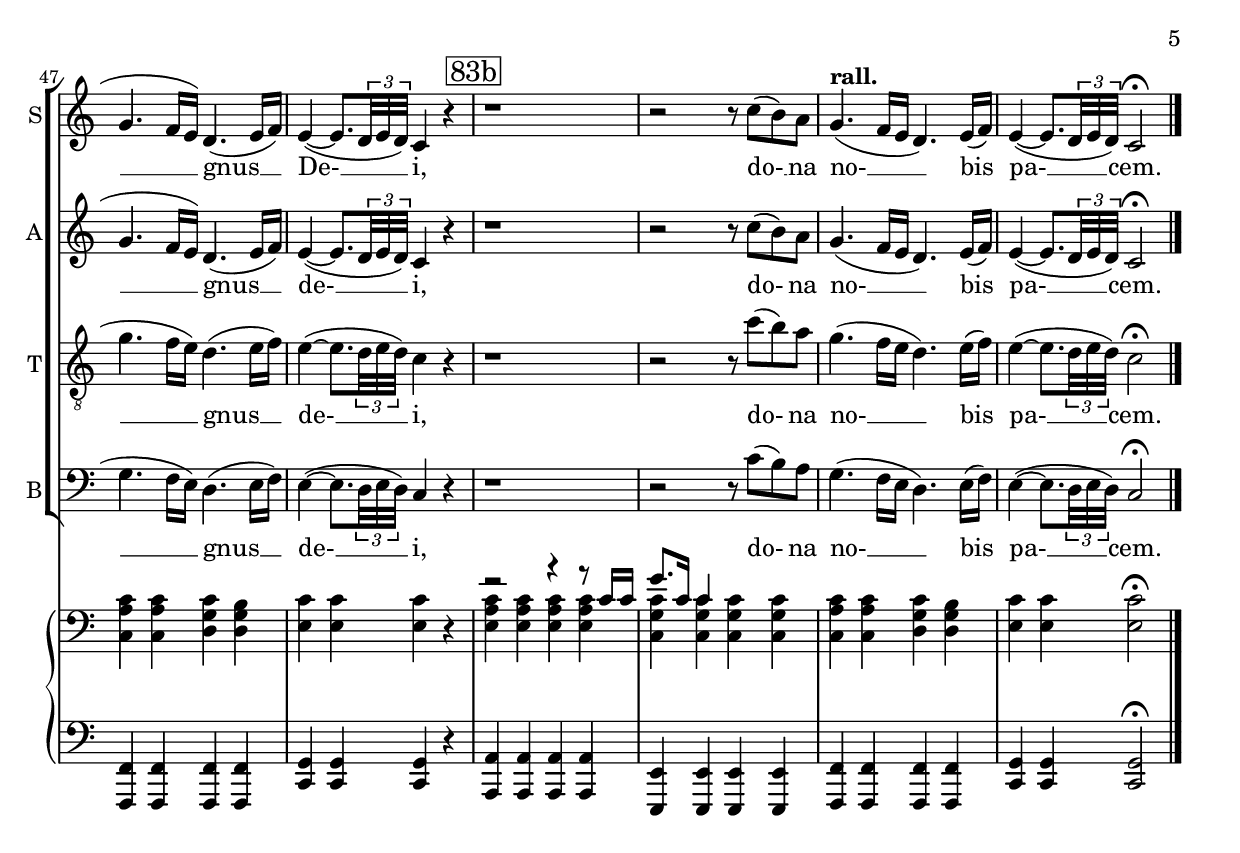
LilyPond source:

\version "2.20.2"

\include "articulate.ly"

today = #(strftime "%Y-%m-%d %H:%M:%S" (localtime (current-time)))

\header {
% centered at top
%  dedication  = "dedication"
  title       = "10. Agnus Dei"
%  subtitle    = "subtitle"
%  subsubtitle = "subsubtitle"
%  instrument  = "instrument"
  
% arrangement of following lines:
%
%  poet    composer
%  meter   arranger
%  piece       opus

%  composer    = "composer"
%  arranger    = "arranger"
%  opus        = "opus"

%  poet        = "poet"
%  meter       = "meter"
%  piece       = "piece"

% centered at bottom
% tagline     = "tagline" % default lilypond version
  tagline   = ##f
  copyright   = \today
}

% #(set-global-staff-size 16)

global = {
  \key c \major
  \time 4/4
  \tempo 4=60
}

colour = {
  \override NoteHead.color   = #red
  \override Stem.color       = #red
  \override Beam.color       = #red
  \override Accidental.color = #red
  \override Slur.color       = #red
  \override Tie.color        = #red
  \override Dots.color       = #red
}

black = {
  \override NoteHead.color   = #black
  \override Stem.color       = #black
  \override Beam.color       = #black
  \override Accidental.color = #black
  \override Slur.color       = #black
  \override Tie.color        = #black
  \override Dots.color       = #black
}

RehearsalTrack = {
%  \set Score.currentBarNumber = #5
%  \mark \markup { \circle 5 }
  \mark \markup { \box "78a" } s1*4
  \mark \markup { \box "78b" } s1*4
  \mark \markup { \box "78c" } s1*4
  \mark \markup { \box "79a" } s1*4
  \mark \markup { \box "79b" } s1*4
  \mark \markup { \box "80a" } s1*4
  \mark \markup { \box "80b" } s1*4
  \mark \markup { \box "81a" } s1*4
  \mark \markup { \box "81b" } s1*4
  \mark \markup { \box "82a" } s1*4
  \mark \markup { \box "82b" } s1*4
  \mark \markup { \box "83a" } s1*4
  \mark \markup { \box "83b" } s1*4
}

soprano = \relative c'' {
  \global
  R1 % 78a
  r2 r8 c^\markup SOPRANO (b a
  g4. f16 e) d4.(e16 f)
  e4(~e8. \times 2/3 {d32 e d}) c4 r
  R1 % 78b
  r2 r8 c'(b a
  g4. f16 e) d4.(e16 f)
  e4 e2 r4
  r4 r8 e a(b c e) % 78c
  a,2. r4
  r4 r8 d, g a b(d,)
  e2. r4
  r4 r8 c f(g a c,) % 79a
  a'2. aes4
  g2.(fis4
  eis4 fis8 gis~gis ais fis eis)
  e1~ % 79b
  e2. r4 \bar "||"
  r4 e'8 e e(d cis e
  f8 g f a,) f'2
  r4 d8 d d(c b d % 80a
  e8 f e g,) e'2
  r4 c8 c c(b a c
  d8 e d e, c' d c e,
  b'8 c b a b c b8. a16) % 80b
  b2. r4 \bar "||"
  r1
  r2 r8 c(b a
  g4. f16 e) d4.(e16 f) % 81a
  e4(~e8. \times 2/3 {d32 e d}) c4 r
  r1
  r2 r8 c'(b a
  g4. f16 e) d4.(e16 f) % 81b
  e4 e2 r4 \bar "||"
  r4 r8 e a(b c e)
  a,2. r4
  r4 r8 b8 g a b(d,) % 82a
  e2. r4
  r4 r8 d(f g a) c,
  a'2. aes4
  g2.(fis4 % 82b
  eis4 fis8 gis~gis ais fis eis)
  e1~
  e2. r4
  r1 % 83a
  r2 r8 c'(b a
  g4. f16 e)
  d4.(e16 f)
  e4(~e8. \times 2/3 {d32 e d}) c4 r
  r1 % 83b
  r2 r8 c'(b) a
  g4.^\markup \bold rall. ( f16 e d4.) e16(f)
  e4(~e8. \times 2/3 {d32 e d}) c2\fermata
  \bar "|."
}

dynamicsSop = {
  \override DynamicTextSpanner.style = #'none
  s1^\markup \roman Larghetto % 78a
  s2 s8 s4.\p
  s1
  s1
  s1 % 78b
  s1
  s1
  s1
  s1 % 78c
  s1
  s1
  s1
  s4. s8-\cresc s2 % 79a
  s1
  s1
  s1
  s1\mp % 79b
  s2.\> s4\p
  s4-\markup { \box "A" } s2.\mp
  s1
  s1 % 80a
  s1
  s1
  s1
  s1 % 80b
  s2. \> s4\p
  s1
  s2 s8 s4.\p
  s1 % 81a
  s1
  s1
  s1
  s1 % 81b
  s1
  s1
  s1
  s1 % 82a
  s1
  s1
  s1\cresc
  s1 % 82b
  s1
  s1\mp
  s2.\>s4\p
  s1 % 83a
  s2 s8 s4.\p
  s1
  s1
  s1 % 83b
  s1
  s1
  s1
}

wordsSop = \lyricmode {
  A- __ gnus __ De- __ i,
  A- __ gnus __ De- __ i,
  qui tol- lis pec- ca- ta mun- di
  mi- se- __ re- __ re no- __ bis. __
  A- gnus De- __ i,
  A- gnus De- __ i,
  A- gnus De- __ i,
  A- __ gnus De- __ i,
  A- __ gnus De- __ i,
  qui tol- __ lis pec- ca- ta mun- di
  do- __ na no- __ bis pa- __ cem. __
  A- __ gnus __ De- __ i,
  do- __ na no- __ bis pa- __ cem.
}

midiWordsSop = \lyricmode {
  A  "gnus "  De  "i, "
  A  "gnus "  De  "i, "
  "qui " tol "lis " pec ca "ta " mun "di "
  mi se  re  "re " no  "bis. " 
  A "gnus " De  "i, "
  A "gnus " De  "i, "
  A "gnus " De  "i, "
  A  "gnus " De  "i, "
  A  "gnus " De  "i, "
  "qui " tol  "lis " pec ca "ta " mun "di "
  do  "na " no  "bis " pa  "cem. " 
  A  "gnus "  De  "i, "
  do  "na " no  "bis " pa  "cem. "
}

alto = \relative c'' {
  \global
  R1*4 % 78a
  R1*4 % 78b
  r2 r4 r8 g^\markup ALTO % 78c
  g4(fis e fis)
  g4 r r2
  r2 r8 b a a
  g4 f r2 % 79a
  r8 d e(f) des4 des
  r8 c d(e) b4 b
  b2(cis)
  c1(b2.) r4 \bar "||"
  r1
  r2 f'8(e) d(c)
  c4 b r2 % 80a
  r2 e8(d) c(bes)
  a4 a r2
  f'4 e2.
  dis1 % 80b
  e2. r4 \bar "||"
  r1
  r2 r8 c'(b a
  g4. f16 e) d4.( e16 f) % 81a
  e4(~e8. \times 2/3 {d32 e d}) c4 r
  r1
  r2 r8 c'(b a
  g4. f16 e) d4.(e16 f) % 81b
  e4 e2 r4 \bar "||"
  r2 r4 r8 g
  g4(fis e fis)
  g4 r r2 % 82a
  r2 r8 b a a
  g4 f r2
  r8 d8(e) f des4 des
  r8 c(d) e b4 b % 82b
  b2(cis)
  c1(
  b2.) r4 \bar "||"
  r1 % 83a
  r2 r8 c'(b a
  g4. f16 e) d4.(e16 f)
  e4(~e8. \times 2/3 {d32 e d}) c4 r
  r1 % 83b
  r2 r8 c'(b) a
  g4.(f16 e d4.) e16(f)
  e4(~e8. \times 2/3 {d32 e d}) c2\fermata
  \bar "|."
}

dynamicsAlto = {
  \override DynamicTextSpanner.style = #'none
  s1*4 % 78a
  s1*4 % 78b
  s2. s8 s-\p % 78c
  s1
  s1
  s1
  s1 % 79a
  s8 s\cresc s2.
  s1
  s1
  s1\mp % 79b
  s2.\> s4\p
  s1
  s2 s\mp
  s1 % 80a
  s1
  s1
  s1
  s1 % 80b
  s2.\> s4\p
  s1
  s2 s8 s4.\p
  s1 % 81a
  s1
  s1
  s1
  s1 % 81b
  s1
  s1
  s1
  s1 % 82a
  s1
  s1
  s8 s \cresc s2.
  s1 % 82b
  s1
  s1\mp
  s2.\> s4\p
  s1 % 83a
  s1
  s1
  s1
  s1 % 83b
  s1
  s1
  s1
}

wordsAlto = \lyricmode{
  qui tol- lis pec- ca- ta mun- di
  mi- se- re- re,
  mi- se- re- re no- bis __
  A- gnus De- i,
  A- gnus De- i,
  A- gnus De- i,
  A- __ gnus __ de- __ i,
  A- __ gnus __ de- i,
  qui tol- __ lis pec- ca- ta mun- di
  do- na no- bis,
  do- na no- bis pa- __ cem. __
  A- __ gnus __ de- __ i,
  do- na no- __ bis pa- __ cem.
}

midiWordsAlto = \lyricmode{
  "qui " tol "lis " pec ca "ta " mun "di "
  mi se re "re, "
  mi se re "re " no "bis " 
  A "gnus " De "i, "
  A "gnus " De "i, "
  A "gnus " De "i, "
  A  "gnus "  de  "i, "
  A  "gnus "  de "i, "
  "qui " tol  "lis " pec ca "ta " mun "di "
  do "na " no "bis, "
  do "na " no "bis " pa  "cem. " 
  A  "gnus "  de  "i, "
  do "na " no  "bis " pa  "cem. "
}

tenor = \relative c' {
  \global
  R1*4 % 78a
  R1*4 % 78b
  r1 % 78c
  r2 r4 r8 a^\markup TENOR
  c8(a) b4 r r8 b
  b8.(c32 b) a4 gis a~
  a4 r r2 % 79a
  r2 r4 bes8 bes
  a8 a r4 r2
  gis2(ais)
  g1( % 79b
  gis2.) r4 \bar "||"
  r4 e'8 e e(d cis e
  f8 g f a,) f'2
  r4 d8 d d(c b d % 80a
  e8 f e g,) e'2
  r4 c8 c c(b a c
  a4 gis a c
  a1) % 80b
  gis2. r4 \bar "||"
  r1
  r2 r8 c(b a
  g4. f16 e) d4.(e16 f) % 81a
  e4(~e8. \times 2/3 {d32 e d}) c4 r
  r1
  r2 r8 c'(b a
  g4. f16 e) d4.(e16 f) % 81b
  e4 e2 r4 \bar "||"
  r1
  r2 r4 r8 a
  c8(a) b4 r r8 b % 82a
  b8.(c32 b) a4 gis a~
  a4 r r2
  r2 r4 bes8 bes
  a8 a r4 r2 % 82b
  gis2(ais)
  g1(
  gis2.) r4
  r1 % 83a
  r2 r8 c'(b a
  g4. f16 e) d4.(e16 f)
  e4(~e8. \times 2/3 {d32 e d}) c4 r
  r1 % 83b
  r2 r8 c'(b) a
  g4.(f16 e d4.) e16(f)
  e4(~e8. \times 2/3 {d32 e d}) c2\fermata
  \bar "|."
}

dynamicsTenor = {
  \override DynamicTextSpanner.style = #'none
  s1*4 % 78a
  s1*4 % 78b
  s1 % 78c
  s2. s8 s-\p
  s1
  s1
  s1 % 79a
  s2. s4\cresc
  s1
  s1
  s1\mp % 79b
  s2.\> s4\p
  s4 s2.\mp
  s1
  s1 % 80a
  s1
  s1
  s1
  s1 % 80b
  s2.\> s4\p
  s1
  s2 s8 s4.\p
  s1 % 81a
  s1
  s1
  s1
  s1 % 81b
  s1
  s1
  s1
  s1 % 82a
  s1
  s1
  s2. s4\cresc
  s1 % 82b
  s1
  s1\mp
  s2.\> s4\p
  s1 % 83a
  s1
  s1
  s1
  s1 % 83b
  s1
  s1
  s1
}

wordsTenor = \lyricmode {
  qui tol- lis pec- ca- ta mun- di __
  mi- se- re- re no- __ bis __
  A- gnus De- __ i,
  A- gnus De- __ i,
  A- gnus De- __ i,
  A- __ gnus __ de- __ i,
  A- __ gnus __ de- i,
  qui tol- lis pec- ca- ta mun- di __
  do- na no- bis pa- __ cem. __
  A- __ gnus __ de- __ i,
  do- na no- __ bis pa- __ cem.
}

midiWordsTenor = \lyricmode {
  "qui " tol "lis " pec ca "ta " mun "di " 
  mi se re "re " no  "bis " 
  A "gnus " De  "i, "
  A "gnus " De  "i, "
  A "gnus " De  "i, "
  A  "gnus "  de  "i, "
  A  "gnus "  de "i, "
  "qui " tol "lis " pec ca "ta " mun "di " 
  do "na " no "bis " pa  "cem. " 
  A  "gnus "  de  "i, "
  do "na " no  "bis " pa  "cem. "
}

bass = \relative c {
  \global
  R1*4 % 78a
  R1*4 % 78b
  R1*4 % 78c
  R1 % 79a
  R1
  R1
  cis2^\markup BASS (fis,)
  c'1( % 79b
  e2.) r4 \bar "||"
  r1
  r1
  g4 g r2 % 80a
  r1
  f4 f r2
  b4(e,) a(g)
  f1 % 80b
  e2. r4
  r1
  r2 r8 c'(b a
  g4. f16 e) d4.(e16 f) % 81a
  e4(~e8. \times 2/3 {d32 e d}) c4 r
  r1
  r2 r8 c'(b a
  g4. f16 e) d4.(e16 f) % 81b
  e4 e2 r4 \bar "||"
  r1
  r1
  r1 % 82a
  r1
  r1
  r1
  r1 % 82b
  cis2(fis,)
  c'1(
  e2.) r4
  r1 % 83a
  r2 r8 c'(b a
  g4. f16 e) d4.(e16 f)
  e4(~e8. \times 2/3 {d32 e d}) c4 r
  r1 % 83b
  r2 r8 c'(b) a
  g4.(f16 e d4.) e16(f)
  e4(~e8. \times 2/3 {d32 e d}) c2\fermata
  \bar "|."
}

dynamicsBass = {
  \override DynamicTextSpanner.style = #'none
  s1*15
  s1\p % 79a+++
  s1\mp % 79b
  s2.\> s4\p
  s1
  s1
  s1\mp % 80a
  s1
  s1
  s1
  s1 % 80b
  s2.\> s4\p
  s1
  s2 s8 s4.\p
  s1 % 81a
  s1
  s1
  s1
  s1 % 81b
  s1
  s1
  s1
  s1 % 82a
  s1
  s1
  s1
  s1 % 82b
  s1\cresc
  s1\mp
  s2.\> s4\p
  s1 % 83a
  s1
  s1
  s1
  s1 % 83b
  s1
  s1
  s1
}

wordsBass = \lyricmode {
  no- __ bis __
  De- i, De- i,
  A- __ gnus __ De- __ i,
  A- __ gnus __ De- __ i,
  A- __ gnus __ De- i,
  pa- __ cem. __
  A- __ gnus __ de- __ i,
  do- na no- __ bis pa- __ cem.
}

midiWordsBass = \lyricmode {
  no  "bis " 
  De "i, " De "i, "
  A  "gnus "  De  "i, "
  A  "gnus "  De  "i, "
  A  "gnus "  De "i, "
  pa  "cem. " 
  A  "gnus "  de  "i, "
  do "na " no  "bis " pa  "cem. "
}

pianoRH = \relative c {
  \global
  \clef bass
  <e a c>4-- q-- q-- q-- % 78a
  <c g' c>4-- q-- q-- q--
  <c a' c>4 q <d g c> <d g b>
  <e c'>4 q q r
  <e a c>4 q q q % 78b
  <c g' c>4 q q q
  <c a' c>4 q <d g c> <d g b>
  <e c'>4 q2 r8 <e g c> \bar "||"
  <e b' c>4 <e a c> q <e g c> % 78c
  <d g c>4 <d fis c'> <d e c'> <d fis c'>
  <d g c>4 <d g b> q <d g a>
  <c e b'>4 <c e a> <c e gis> <c e a>
  <c g'a>4 <c f a> q q \clef treble % 79a
  <a' d f a>4 q <a des f a> <aes des f aes>
  <g c e g>4 q <g b dis g> <fis b dis fis>
  s1
  s1 % 79b
  s2. r4 \clef bass
  <e g cis>4 q q q
  <f a d>4 q q q
  <f c' d>4 <f b d> q q % 80a
  <g b e> q <e bes' c e> q
  <e a c>4 q q q
  <d f a>4 <d e gis> <e a c> q
  s1 % 80b
  <e gis b>2. r4 \bar "||"
  s1
  s1
  <c a' c>4 q <d g c> <d g b> % 81a
  <e c'>4 q q r
  s1
  s1
  <c a' c>4 q <d g c> <d g b> % 81b
  <e c'>4 q2 r8 <e g c> \bar "||"
  <e b' c>4 <e a c> q <e g c>
  <d g c>4 <d fis c'> <d e c'> <d fis c'>
  <d g c>4 <d g b> q <d g a> % 82a
  <c e b'>4 <c e a> <c e gis> <c e a>
  <c g' a> <c f a> q q \clef treble
  <a' d f a>4 q <a des f a> <aes des f aes>
  <g c e g>4 q <g b dis g> <fis b dis fis> % 82b
  s1
  s1
  s1 \clef bass
  s1 % 83a
  s1
  <c a' c>4 q <d g c> <d g b>
  <e c'>4 q q r
  s1 % 83b
  s1
  <c a' c>4 q <d g c> <d g b>
  <e c'>4 q q2\fermata
  \bar "|."
}

pianoRHone = \relative c' {
  \global
  \voiceOne
  s1*15
  eis4 fis8 gis~gis ais fis eis % 79a+++
  e1~ % 79b
  e2. s4 \clef bass
  s1
  s1
  s1 % 80a
  s1
  s1
  s1
  b8 c b a c b b8. a16 % 80b
  s1
  r2 r4 r8 c16 c
  g'8. c,16 c4 s2
  s1 % 81a
  s1
  r2 r4 r8 c16 c
  g'8. c,16 c4 s2
  s1 % 81b
  s1 \bar "||"
  s1
  s1
  s1 % 82a
  s1
  s1
  s1 \clef treble
  s1 % 82b
  eis4 fis8 gis~gis ais fis eis
  e1~
  e2. r4 \clef bass
  r2 r4 r8 c16 c % 83a
  g'8. c,16 c4 s2
  s1
  s1
  r2 r4 r8 c16 c % 83b
  g'8. c,16 c4 s2
  s1
  s1


  \bar "|."
}

pianoRHtwo = \relative c' {
  \global
  \voiceTwo
  s1*15
  <gis b>4 q <ais cis> q % 79a+++
  <g c>4 q q q % 79b
  <gis b>2. s4 \clef bass
  s1
  s1
  s1 % 80a
  s1
  s1
  s1
  <d b'>4 q q q % 80b
  s1
  <e a c>4 q q q
  <c g' c>4 q q q
  s1 % 81a
  s1
  <e a c>4 q q q
  <c g' c>4 q q q
  s1 % 81b
  s1
  s1
  s1
  s1 % 82a
  s1
  s1
  s1 \clef treble
  s1 % 82b
  <gis' b>4 q <ais cis> q
  <g c> q q q
  <gis b>2. r4 \clef bass
  <e a c>4 q q q % 83a
  <c g' c>4 q q q
  s1
  s1
  <e a c>4 q q q % 83b
  <c g' c>4 q q q
  s1
  s1
  \bar "|."
}

dynamicsPiano = {
  \override DynamicTextSpanner.style = #'none
  s1\p % 78a
  s1
  s1-\markup {sempre tenuto}
  s1*9
  s4 s2.\cresc % 79a
  s1
  s1
  s1
  s1\mp % 79b
  s1
  s1
  s1
  s1 % 80a
  s1
  s1
  s1
  s1 % 80b
  s1\>
  s1\p
  s1
  s1 % 81a
  s1
  s1
  s1
  s1 % 81b
  s1
  s1
  s1
  s1 % 82a
  s1
  s1
  s1
  s1 % 82b
  s1
  s1\mp
  s2.\> s4\!
  s1 % 83a
  s1
  s1
  s1
  s1 % 83b
  s1
  s1
  s1
}

pianoLH = \relative c, {
  \global
  \oneVoice
  <a a'>4-- q-- q-- q-- % 78a
  <e e'>4-- q-- q-- q--
  <f f'>4 q <g g'> q
  <c g>4 q q r
  <a a'>4-- q-- q-- q-- % 78b
  <e e'>4-- q-- q-- q--
  <f f'>4 q <g g'> q
  <c g>4 q2 r8 <b b'>
  <a a'>4 q q q % 78c
  <d, d'>4 q q q
  <g g'>4 q q q
  <c, c'>4 q q q
  <f f'>4 q q q % 79a
  <b b'>4 q <bes bes'> q
  <a aes>4 q <gis gis'> q
  <cis, cis'>4 q <fis fis'> q
  <c c'>4 q q q % 79b
  <e e'>2. r4 \bar "||"
  <a a'>4 q q q
  <d, d'>4 q q q
  <g g'>4 q q q % 80a
  <c, c'>4 q <ges' ges'> q
  <f f'>4 q q q
  <b b'>4 <e, e'> <a a'> <b b'>
  <f f'>4 q q q % 80b
  <e e'>2. r4 \bar "||"
  <a a'>4 q q q
  <e e'>4 q q q
  <f f'>4 q <g g'> q % 81a
  <c g'>4 q q r
  <a a'>4 q q q
  <e e'>4 q q q
  <f f'>4 q <g g'> q % 81b
  <c g'>4 q2 r8 <b b'>
  <a a'>4 q q q
  <d, d'>4 q q q
  <g g'>4 q q q % 82a
  <c, c'>4 q q q
  <f f'>4 q q q
  <b b'>4 q <bes bes'> q
  <a a'>4 q <gis gis'> q % 82b
  <cis, cis'>4 q <fis fis'> q
  <c c'>4 q q q
  <e e'>2. r4
  <a a'>4 q q q % 83a
  <e e'>4 q q q
  <f f'>4 q q q
  <c' g'>4 q q r
  <a a'>4 q q q % 83b
  <e e'>4 q q q
  <f f'>4 q q q
  <c' g'>4 q q2\fermata
  \bar "|."
}

\book {
  #(define output-suffix "single")
  \score {
      <<
        \new ChoirStaff <<
                                  % Single soprano staff
          \new Dynamics \dynamicsSop
          \new Staff \with { instrumentName = #"Soprano" shortInstrumentName = #"S" } <<
            \new Voice \RehearsalTrack
            \new Voice = "soprano" \soprano
            \new Lyrics \lyricsto "soprano" \wordsSop
          >>
                                  % Single alto staff
          \new Dynamics \dynamicsAlto
          \new Staff \with { instrumentName = #"Alto" shortInstrumentName = #"A" } <<
            \new Voice = "alto" \alto
            \new Lyrics \lyricsto "alto" \wordsAlto
          >>
                                  % Single tenor staff
          \new Dynamics \dynamicsTenor
          \new Staff \with { instrumentName = #"Tenor" shortInstrumentName = #"T" } <<
            \clef "treble_8"
            \new Voice = "tenor" \tenor
            \new Lyrics \lyricsto "tenor" \wordsTenor
          >>
                                  % Single bass staff
          \new Dynamics \dynamicsBass
          \new Staff \with { instrumentName = #"Bass" shortInstrumentName = #"B" } <<
            \clef "bass"
            \new Voice = "bass" \bass
            \new Lyrics \lyricsto "bass" \wordsBass
          >>
        >>
        \new PianoStaff <<
          \new Staff <<
            \new Voice \pianoRH
            \new Voice \pianoRHone
            \new Voice \pianoRHtwo
          >>
          \new Dynamics \dynamicsPiano
          \new Staff <<
            \clef "bass"
            \new Voice \pianoLH
          >>
        >>
      >>
%    >>
    \layout {
      indent = 1.5\cm
      \context {
        \Staff \RemoveAllEmptyStaves
      }
    }
    \midi {}
  }
}

\book {
  #(define output-suffix "midi")
  \score {
    \articulate \context GrandStaff <<
      <<
        \new ChoirStaff <<
                                  % Single soprano staff
          \new Dynamics \dynamicsSop
          \new Staff \with { instrumentName = #"Soprano" shortInstrumentName = #"S" } <<
            \new Voice \RehearsalTrack
            \new Voice = "soprano" \soprano
            \new Lyrics \lyricsto "soprano" \wordsSop
          >>
                                  % Single alto staff
          \new Dynamics \dynamicsAlto
          \new Staff \with { instrumentName = #"Alto" shortInstrumentName = #"A" } <<
            \new Voice = "alto" \alto
            \new Lyrics \lyricsto "alto" \wordsAlto
          >>
                                  % Single tenor staff
          \new Dynamics \dynamicsTenor
          \new Staff \with { instrumentName = #"Tenor" shortInstrumentName = #"T" } <<
            \clef "treble_8"
            \new Voice = "tenor" \tenor
            \new Lyrics \lyricsto "tenor" \wordsTenor
          >>
                                  % Single bass staff
          \new Dynamics \dynamicsBass
          \new Staff \with { instrumentName = #"Bass" shortInstrumentName = #"B" } <<
            \clef "bass"
            \new Voice = "bass" \bass
            \new Lyrics \lyricsto "bass" \wordsBass
          >>
        >>
        \new PianoStaff <<
          \new Staff <<
            \new Voice \pianoRH
            \new Voice \pianoRHone
            \new Voice \pianoRHtwo
          >>
          \new Dynamics \dynamicsPiano
          \new Staff <<
            \clef "bass"
            \new Voice \pianoLH
          >>
        >>
      >>
    >>
    \layout {
      indent = 1.5\cm
      \context {
        \Staff \RemoveAllEmptyStaves
      }
    }
    \midi {}
  }
}

\book {
  #(define output-suffix "sop")
  \score {
    \context GrandStaff <<
      <<
        \new ChoirStaff <<
                                  % Single soprano staff
          \new Dynamics \dynamicsSop
          \new Staff \with { instrumentName = #"Soprano" shortInstrumentName = #"S" } <<
            \new Voice \RehearsalTrack
            \new Voice = "soprano" \soprano
            \new Lyrics \lyricsto "soprano" \midiWordsSop
          >>
                                  % Single alto staff
          \new Dynamics \dynamicsAlto
          \new Staff \with { instrumentName = #"Alto" shortInstrumentName = #"A" } <<
            \new Voice = "alto" \alto
          >>
                                  % Single tenor staff
          \new Dynamics \dynamicsTenor
          \new Staff \with { instrumentName = #"Tenor" shortInstrumentName = #"T" } <<
            \clef "treble_8"
            \new Voice = "tenor" \tenor
          >>
                                  % Single bass staff
          \new Dynamics \dynamicsBass
          \new Staff \with { instrumentName = #"Bass" shortInstrumentName = #"B" } <<
            \clef "bass"
            \new Voice = "bass" \bass
          >>
        >>
        \new PianoStaff <<
          \new Staff <<
            \new Voice \pianoRH
            \new Voice \pianoRHone
            \new Voice \pianoRHtwo
          >>
          \new Dynamics \dynamicsPiano
          \new Staff <<
            \clef "bass"
            \new Voice \pianoLH
          >>
        >>
      >>
    >>
    \midi {}
  }
}

\book {
  #(define output-suffix "alto")
  \score {
    \context GrandStaff <<
      <<
        \new ChoirStaff <<
                                  % Single soprano staff
          \new Dynamics \dynamicsSop
          \new Staff \with { instrumentName = #"Soprano" shortInstrumentName = #"S" } <<
            \new Voice \RehearsalTrack
            \new Voice = "soprano" \soprano
          >>
                                  % Single alto staff
          \new Dynamics \dynamicsAlto
          \new Staff \with { instrumentName = #"Alto" shortInstrumentName = #"A" } <<
            \new Voice = "alto" \alto
            \new Lyrics \lyricsto "alto" \midiWordsAlto
          >>
                                  % Single tenor staff
          \new Dynamics \dynamicsTenor
          \new Staff \with { instrumentName = #"Tenor" shortInstrumentName = #"T" } <<
            \clef "treble_8"
            \new Voice = "tenor" \tenor
          >>
                                  % Single bass staff
          \new Dynamics \dynamicsBass
          \new Staff \with { instrumentName = #"Bass" shortInstrumentName = #"B" } <<
            \clef "bass"
            \new Voice = "bass" \bass
          >>
        >>
        \new PianoStaff <<
          \new Staff <<
            \new Voice \pianoRH
            \new Voice \pianoRHone
            \new Voice \pianoRHtwo
          >>
          \new Dynamics \dynamicsPiano
          \new Staff <<
            \clef "bass"
            \new Voice \pianoLH
          >>
        >>
      >>
    >>
    \midi {}
  }
}

\book {
  #(define output-suffix "tenor")
  \score {
    \context GrandStaff <<
      <<
        \new ChoirStaff <<
                                  % Single soprano staff
          \new Dynamics \dynamicsSop
          \new Staff \with { instrumentName = #"Soprano" shortInstrumentName = #"S" } <<
            \new Voice \RehearsalTrack
            \new Voice = "soprano" \soprano
          >>
                                  % Single alto staff
          \new Dynamics \dynamicsAlto
          \new Staff \with { instrumentName = #"Alto" shortInstrumentName = #"A" } <<
            \new Voice = "alto" \alto
          >>
                                  % Single tenor staff
          \new Dynamics \dynamicsTenor
          \new Staff \with { instrumentName = #"Tenor" shortInstrumentName = #"T" } <<
            \clef "treble_8"
            \new Voice = "tenor" \tenor
            \new Lyrics \lyricsto "tenor" \midiWordsTenor
          >>
                                  % Single bass staff
          \new Dynamics \dynamicsBass
          \new Staff \with { instrumentName = #"Bass" shortInstrumentName = #"B" } <<
            \clef "bass"
            \new Voice = "bass" \bass
          >>
        >>
        \new PianoStaff <<
          \new Staff <<
            \new Voice \pianoRH
            \new Voice \pianoRHone
            \new Voice \pianoRHtwo
          >>
          \new Dynamics \dynamicsPiano
          \new Staff <<
            \clef "bass"
            \new Voice \pianoLH
          >>
        >>
      >>
    >>
    \midi {}
  }
}

\book {
  #(define output-suffix "bass")
  \score {
    \articulate <<
    \context GrandStaff <<
      <<
        \new ChoirStaff <<
                                  % Single soprano staff
          \new Dynamics \dynamicsSop
          \new Staff \with { instrumentName = #"Soprano" shortInstrumentName = #"S" } <<
            \new Voice \RehearsalTrack
            \new Voice = "soprano" \soprano
          >>
                                  % Single alto staff
          \new Dynamics \dynamicsAlto
          \new Staff \with { instrumentName = #"Alto" shortInstrumentName = #"A" } <<
            \new Voice = "alto" \alto
          >>
                                  % Single tenor staff
          \new Dynamics \dynamicsTenor
          \new Staff \with { instrumentName = #"Tenor" shortInstrumentName = #"T" } <<
            \clef "treble_8"
            \new Voice = "tenor" \tenor
          >>
                                  % Single bass staff
          \new Dynamics \dynamicsBass
          \new Staff \with { instrumentName = #"Bass" shortInstrumentName = #"B" } <<
            \clef "bass"
            \new Voice = "bass" \bass
            \new Lyrics \lyricsto "bass" \midiWordsBass
          >>
        >>
        \new PianoStaff <<
          \new Staff <<
            \new Voice \pianoRH
            \new Voice \pianoRHone
            \new Voice \pianoRHtwo
          >>
          \new Dynamics \dynamicsPiano
          \new Staff <<
            \clef "bass"
            \new Voice \pianoLH
          >>
        >>
      >>
    >>
>>
    \midi {}
  }
}
